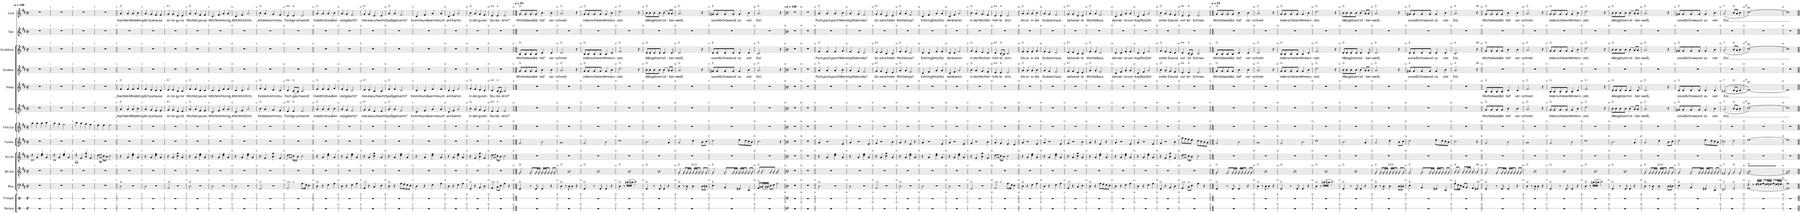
**kern	**kern	**kern	**harte	**kern	**harte	**kern	**kern	**kern	**kern	**text	**harte	**kern	**text	**harte	**kern	**text	**harte	**kern	**text	**harte	**kern	**kern	**text	**harte
*part13	*part12	*part11	*part11	*part10	*part10	*part9	*part8	*part7	*part6	*part6	*part6	*part5	*part5	*part5	*part4	*part4	*part4	*part3	*part3	*part3	*part2	*part1	*part1	*part1
*staff13	*staff12	*staff11	*	*staff10	*	*staff9	*staff8	*staff7	*staff6	*staff6	*	*staff5	*staff5	*	*staff4	*staff4	*	*staff3	*staff3	*	*staff2	*staff1	*staff1	*
*I"Becken	*I"Triangel	*I"Bass	*	*I"Rh-Git	*	*I"Kl-Git	*I"Violine	*I"VNI-Git	*I"Lux	*	*	*I"Pinka	*	*	*I"Erzähler	*	*	*I"Erzählerin	*	*	*I"Satz	*I"Lied	*	*
*I'Bkn.	*I'Trgl.	*I'Bass	*	*I'Rh-G	*	*I'Kl-G	*I'Vl.	*I'VNI	*I'Lux	*	*	*I'Pi	*	*	*	*	*	*	*	*	*I'Satz	*I'L	*	*
*stria1	*stria1	*	*	*	*	*	*	*	*	*	*	*	*	*	*	*	*	*	*	*	*	*	*	*
*clefX	*clefX	*clefFv4	*	*clefGv2	*	*clefGv2	*clefG2	*clefGv2	*clefGv2	*	*	*clefG2	*	*	*clefGv2	*	*	*clefG2	*	*	*clefG2	*clefG2	*	*
*k[]	*k[]	*k[f#c#]	*	*k[f#c#]	*	*k[f#c#]	*k[f#c#]	*k[f#c#]	*k[f#c#]	*	*	*k[f#c#]	*	*	*k[f#c#]	*	*	*k[f#c#]	*	*	*k[f#c#]	*k[f#c#]	*	*
*M2/2	*M2/2	*M2/2	*	*M2/2	*	*M2/2	*M2/2	*M2/2	*M2/2	*	*	*M2/2	*	*	*M2/2	*	*	*M2/2	*	*	*M2/2	*M2/2	*	*
*met(c|)	*met(c|)	*met(c|)	*	*met(c|)	*	*met(c|)	*met(c|)	*met(c|)	*met(c|)	*	*	*met(c|)	*	*	*met(c|)	*	*	*met(c|)	*	*	*met(c|)	*met(c|)	*	*
*MM140	*MM140	*MM140	*	*MM140	*	*MM140	*MM140	*MM140	*MM140	*	*	*MM140	*	*	*MM140	*	*	*MM140	*	*	*MM140	*MM140	*	*
=1	=1	=1	=1	=1	=1	=1	=1	=1	=1	=1	=1	=1	=1	=1	=1	=1	=1	=1	=1	=1	=1	=1	=1	=1
*	*	*	*	*	*	*^	*	*	*	*	*	*	*	*	*	*	*	*	*	*	*	*	*	*
1r	1r	1r	.	1r	.	4r	1D	1r	4a\	1r	.	.	1r	.	.	1r	.	.	1r	.	.	1r	1r	.	.
.	.	.	.	.	.	4A/	.	.	4a\	.	.	.	.	.	.	.	.	.	.	.	.	.	.	.	.
.	.	.	.	.	.	4d/ 4f#/	.	.	4a\	.	.	.	.	.	.	.	.	.	.	.	.	.	.	.	.
.	.	.	.	.	.	4A/	.	.	4b\	.	.	.	.	.	.	.	.	.	.	.	.	.	.	.	.
=2	=2	=2	=2	=2	=2	=2	=2	=2	=2	=2	=2	=2	=2	=2	=2	=2	=2	=2	=2	=2	=2	=2	=2	=2	=2
1r	1r	1r	.	1r	.	4r	1D	1r	4a\	1r	.	.	1r	.	.	1r	.	.	1r	.	.	1r	1r	.	.
.	.	.	.	.	.	4A/	.	.	4g\	.	.	.	.	.	.	.	.	.	.	.	.	.	.	.	.
.	.	.	.	.	.	4d/ 4f#/	.	.	2f#\	.	.	.	.	.	.	.	.	.	.	.	.	.	.	.	.
.	.	.	.	.	.	4A/	.	.	.	.	.	.	.	.	.	.	.	.	.	.	.	.	.	.	.
=3	=3	=3	=3	=3	=3	=3	=3	=3	=3	=3	=3	=3	=3	=3	=3	=3	=3	=3	=3	=3	=3	=3	=3	=3	=3
1r	1r	1r	.	1r	.	4r	1GG	1r	4b\	1r	.	.	1r	.	.	1r	.	.	1r	.	.	1r	1r	.	.
.	.	.	.	.	.	4G/	.	.	4a\	.	.	.	.	.	.	.	.	.	.	.	.	.	.	.	.
.	.	.	.	.	.	4B/ 4g/	.	.	4g\	.	.	.	.	.	.	.	.	.	.	.	.	.	.	.	.
.	.	.	.	.	.	4G/	.	.	4f#\	.	.	.	.	.	.	.	.	.	.	.	.	.	.	.	.
=4	=4	=4	=4	=4	=4	=4	=4	=4	=4	=4	=4	=4	=4	=4	=4	=4	=4	=4	=4	=4	=4	=4	=4	=4	=4
*	*	*	*	*	*	*	*^	*	*	*	*	*	*	*	*	*	*	*	*	*	*	*	*	*	*
1r	1r	1r	.	1r	.	1e	4d\	1AA 1A	1r	4e\	1r	.	.	1r	.	.	1r	.	.	1r	.	.	1r	1r	.	.
.	.	.	.	.	.	.	(8c#\L	.	.	4e\	.	.	.	.	.	.	.	.	.	.	.	.	.	.	.	.
.	.	.	.	.	.	.	8B\J)	.	.	.	.	.	.	.	.	.	.	.	.	.	.	.	.	.	.	.
.	.	.	.	.	.	.	2c#\	.	.	2e\	.	.	.	.	.	.	.	.	.	.	.	.	.	.	.	.
*	*	*	*	*	*	*	*v	*v	*	*	*	*	*	*	*	*	*	*	*	*	*	*	*	*	*	*
=5||	=5||	=5||	=5||	=5||	=5||	=5||	=5||	=5||	=5||	=5||	=5||	=5||	=5||	=5||	=5||	=5||	=5||	=5||	=5||	=5||	=5||	=5||	=5||	=5||	=5||
!	!	!	!	!	!	!	!	!	!	!	!LO:LY:b	!	!	!LO:LY:b	!	!	!	!	!	!	!	!	!	!LO:LY:b	!
*	*	*	*	*	*	*v	*v	*	*	*	*	*	*	*	*	*	*	*	*	*	*	*	*	*	*
1r	1r	2DD\	D:maj	1r	.	4r	1r	1r	4A/	„Nach	D:maj	4f#/	„Nach	D:maj	1r	.	.	1r	.	.	1r	4a/	Nach	D:maj
!	!	!	!	!	!	!	!	!	!	!LO:LY:b	!	!	!LO:LY:b	!	!	!	!	!	!	!	!	!	!LO:LY:b	!
.	.	.	.	.	.	4A/	.	.	4A/	dem	.	4f#/	dem	.	.	.	.	.	.	.	.	4a/	dem	.
!	!	!	!	!	!	!	!	!	!	!LO:LY:b	!	!	!LO:LY:b	!	!	!	!	!	!	!	!	!	!LO:LY:b	!
.	.	2r	.	.	.	4d\ 4f#\	.	.	4A/	Ro-	.	4f#/	Ro-	.	.	.	.	.	.	.	.	4a/	Ro-	.
!	!	!	!	!	!	!	!	!	!	!LO:LY:b	!	!	!LO:LY:b	!	!	!	!	!	!	!	!	!	!LO:LY:b	!
.	.	.	.	.	.	4A/	.	.	4B\	-deln	.	4g/	-deln	.	.	.	.	.	.	.	.	4b\	-deln	.
=6	=6	=6	=6	=6	=6	=6	=6	=6	=6	=6	=6	=6	=6	=6	=6	=6	=6	=6	=6	=6	=6	=6	=6	=6
!	!	!	!	!	!	!	!	!	!	!LO:LY:b	!	!	!LO:LY:b	!	!	!	!	!	!	!	!	!	!LO:LY:b	!
1r	1r	2DD\	.	1r	.	4r	1r	1r	4A/	gibt's	.	4f#/	gibt's	.	1r	.	.	1r	.	.	1r	4a/	gibt's	.
!	!	!	!	!	!	!	!	!	!	!LO:LY:b	!	!	!LO:LY:b	!	!	!	!	!	!	!	!	!	!LO:LY:b	!
.	.	.	.	.	.	4A/	.	.	4G/	zu	.	4e/	zu	.	.	.	.	.	.	.	.	4g/	zu	.
!	!	!	!	!	!	!	!	!	!	!LO:LY:b	!	!	!LO:LY:b	!	!	!	!	!	!	!	!	!	!LO:LY:b	!
.	.	2r	.	.	.	4d\ 4f#\	.	.	4F#/	Hau-	.	4d/	Hau-	.	.	.	.	.	.	.	.	4f#/	Hau-	.
!	!	!	!	!	!	!	!	!	!	!LO:LY:b	!	!	!LO:LY:b	!	!	!	!	!	!	!	!	!	!LO:LY:b	!
.	.	.	.	.	.	4A/	.	.	4F#/	-se	.	4d/	-se	.	.	.	.	.	.	.	.	4f#/	-se	.
=7	=7	=7	=7	=7	=7	=7	=7	=7	=7	=7	=7	=7	=7	=7	=7	=7	=7	=7	=7	=7	=7	=7	=7	=7
!	!	!	!LO:H:kt=7	!	!	!	!	!	!	!LO:LY:b	!LO:H:kt=7	!	!LO:LY:b	!LO:H:kt=7	!	!	!	!	!	!	!	!	!LO:LY:b	!LO:H:kt=7
1r	1r	2AAA/	A:7	1r	.	4r	1r	1r	4G/	ei-	A:7	4e/	ei-	A:7	1r	.	.	1r	.	.	1r	4g/	ei-	A:7
!	!	!	!	!	!	!	!	!	!	!LO:LY:b	!	!	!LO:LY:b	!	!	!	!	!	!	!	!	!	!LO:LY:b	!
.	.	.	.	.	.	4A/	.	.	4G/	-ne	.	4e/	-ne	.	.	.	.	.	.	.	.	4g/	-ne	.
!	!	!	!	!	!	!	!	!	!	!LO:LY:b	!	!	!LO:LY:b	!	!	!	!	!	!	!	!	!	!LO:LY:b	!
.	.	2r	.	.	.	4c#\ 4g\	.	.	4E/	gu-	.	4c#/	gu-	.	.	.	.	.	.	.	.	4e/	gu-	.
!	!	!	!	!	!	!	!	!	!	!LO:LY:b	!	!	!LO:LY:b	!	!	!	!	!	!	!	!	!	!LO:LY:b	!
.	.	.	.	.	.	4A/	.	.	4E/	-te	.	4c#/	-te	.	.	.	.	.	.	.	.	4e/	-te	.
=8	=8	=8	=8	=8	=8	=8	=8	=8	=8	=8	=8	=8	=8	=8	=8	=8	=8	=8	=8	=8	=8	=8	=8	=8
!	!	!	!	!	!	!	!	!	!	!LO:LY:b	!	!	!LO:LY:b	!	!	!	!	!	!	!	!	!	!LO:LY:b	!
1r	1r	2DD\	D:maj	1r	.	4r	1r	1r	4A/	Wich-	D:maj	4f#/	Wich-	D:maj	1r	.	.	1r	.	.	1r	4a/	Wich-	D:maj
!	!	!	!	!	!	!	!	!	!	!LO:LY:b	!	!	!LO:LY:b	!	!	!	!	!	!	!	!	!	!LO:LY:b	!
.	.	.	.	.	.	4A/	.	.	4A/	-tel-	.	4f#/	-tel-	.	.	.	.	.	.	.	.	4a/	-tel-	.
!	!	!	!	!	!	!	!	!	!	!LO:LY:b	!	!	!LO:LY:b	!	!	!	!	!	!	!	!	!	!LO:LY:b	!
.	.	2r	.	.	.	4d\ 4f#\	.	.	4F#/	-jau-	.	4d/	-jau-	.	.	.	.	.	.	.	.	4f#/	-jau-	.
!	!	!	!	!	!	!	!	!	!	!LO:LY:b	!	!	!LO:LY:b	!	!	!	!	!	!	!	!	!	!LO:LY:b	!
.	.	.	.	.	.	4A/	.	.	4F#/	-se:	.	4d/	-se:	.	.	.	.	.	.	.	.	4f#/	-se:	.
=9	=9	=9	=9	=9	=9	=9	=9	=9	=9	=9	=9	=9	=9	=9	=9	=9	=9	=9	=9	=9	=9	=9	=9	=9
!	!	!	!	!	!	!	!	!	!	!LO:LY:b	!	!	!LO:LY:b	!	!	!	!	!	!	!	!	!	!LO:LY:b	!
1r	1r	2DD\	.	1r	.	4r	1r	1r	4D/	Milch	.	4d/	Milch	.	1r	.	.	1r	.	.	1r	4d/	Milch	.
!	!	!	!	!	!	!	!	!	!	!LO:LY:b	!	!	!LO:LY:b	!	!	!	!	!	!	!	!	!	!LO:LY:b	!
.	.	.	.	.	.	4A/	.	.	4F#/	mit	.	4d/	mit	.	.	.	.	.	.	.	.	4f#/	mit	.
!	!	!	!	!	!	!	!	!	!	!LO:LY:b	!	!	!LO:LY:b	!	!	!	!	!	!	!	!	!	!LO:LY:b	!
.	.	2r	.	.	.	4d\ 4f#\	.	.	4A/	Ho-	.	4f#/	Ho-	.	.	.	.	.	.	.	.	4a/	Ho-	.
!	!	!	!	!	!	!	!	!	!	!LO:LY:b	!	!	!LO:LY:b	!	!	!	!	!	!	!	!	!	!LO:LY:b	!
.	.	.	.	.	.	4A/	.	.	4A/	-nig,	.	4f#/	-nig,	.	.	.	.	.	.	.	.	4a/	-nig,	.
=10	=10	=10	=10	=10	=10	=10	=10	=10	=10	=10	=10	=10	=10	=10	=10	=10	=10	=10	=10	=10	=10	=10	=10	=10
!	!	!	!	!	!	!	!	!	!	!LO:LY:b	!	!	!LO:LY:b	!	!	!	!	!	!	!	!	!	!LO:LY:b	!
1r	1r	2DD\	.	1r	.	4r	1r	1r	4D/	Milch	.	4d/	Milch	.	1r	.	.	1r	.	.	1r	4d/	Milch	.
!	!	!	!	!	!	!	!	!	!	!LO:LY:b	!	!	!LO:LY:b	!	!	!	!	!	!	!	!	!	!LO:LY:b	!
.	.	.	.	.	.	4A/	.	.	4F#/	mit	.	4d/	mit	.	.	.	.	.	.	.	.	4f#/	mit	.
!	!	!	!	!	!	!	!	!	!	!LO:LY:b	!	!	!LO:LY:b	!	!	!	!	!	!	!	!	!	!LO:LY:b	!
.	.	2r	.	.	.	4d\ 4f#\	.	.	2A/	Zimt,	.	2f#/	Zimt,	.	.	.	.	.	.	.	.	2a/	Zimt,	.
.	.	.	.	.	.	4A/	.	.	.	.	.	.	.	.	.	.	.	.	.	.	.	.	.	.
=11	=11	=11	=11	=11	=11	=11	=11	=11	=11	=11	=11	=11	=11	=11	=11	=11	=11	=11	=11	=11	=11	=11	=11	=11
!	!	!	!	!	!	!	!	!	!	!LO:LY:b	!	!	!LO:LY:b	!	!	!	!	!	!	!	!	!	!LO:LY:b	!
1r	1r	2GGG/	G:maj	1r	.	4r	1r	1r	4B\	Kin-	G:maj	4g/	Kin-	G:maj	1r	.	.	1r	.	.	1r	4b\	„Kin-	G:maj
!	!	!	!	!	!	!	!	!	!	!LO:LY:b	!	!	!LO:LY:b	!	!	!	!	!	!	!	!	!	!LO:LY:b	!
.	.	.	.	.	.	4G/	.	.	4A/	-der,	.	4f#/	-der	.	.	.	.	.	.	.	.	4a/	-der,	.
!	!	!	!	!	!	!	!	!	!	!LO:LY:b	!	!	!LO:LY:b	!	!	!	!	!	!	!	!	!	!LO:LY:b	!
.	.	2r	.	.	.	4B\ 4g\	.	.	4G/	kommt	.	4e/	kommt	.	.	.	.	.	.	.	.	4g/	kommt	.
!	!	!	!	!	!	!	!	!	!	!LO:LY:b	!	!	!LO:LY:b	!	!	!	!	!	!	!	!	!	!LO:LY:b	!
.	.	.	.	.	.	4G/	.	.	4F#/	zu	.	4d/	zu	.	.	.	.	.	.	.	.	4f#/	zu	.
=12	=12	=12	=12	=12	=12	=12	=12	=12	=12	=12	=12	=12	=12	=12	=12	=12	=12	=12	=12	=12	=12	=12	=12	=12
*	*	*	*	*	*	*^	*	*	*	*	*	*	*	*	*	*	*	*	*	*	*	*	*	*
!	!	!	!	!	!	!	!	!	!	!	!LO:LY:b	!	!	!LO:LY:b	!	!	!	!	!	!	!	!	!	!LO:LY:b	!
*	*	*^	*	*	*	*	*	*	*	*	*	*	*	*	*	*	*	*	*	*	*	*	*	*	*
1r	1r	2AAA/	4ryy	A:maj(4)	1r	.	1A 1e	4d\	1r	1r	4E/	Tisch	A:maj(4)	4d/	Tisch	A:maj(4)	1r	.	.	1r	.	.	1r	4e/	Tisch	A:maj(4)
!	!	!	!	!	!	!	!	!	!	!	!	!LO:LY:b	!	!	!LO:LY:b	!	!	!	!	!	!	!	!	!	!LO:LY:b	!
.	.	.	2.ryy	A:maj	.	.	.	(8c#\L	.	.	4E/	ge-	A:maj	(8c#/L	ge-	A:maj	.	.	.	.	.	.	.	4e/	ge-	A:maj
.	.	.	.	.	.	.	.	8B\J)	.	.	.	.	.	8B/J)	.	.	.	.	.	.	.	.	.	.	.	.
!	!	!	!	!	!	!	!	!	!	!	!	!LO:LY:b	!	!	!LO:LY:b	!	!	!	!	!	!	!	!	!	!LO:LY:b	!
.	.	8.AA\L	.	.	.	.	.	2c#\	.	.	2E/	-schwind!	.	2c#/	-schwind!	.	.	.	.	.	.	.	.	2e/	-schwind!	.
.	.	16FF#\Jk	.	.	.	.	.	.	.	.	.	.	.	.	.	.	.	.	.	.	.	.	.	.	.	.
.	.	4EE\	.	.	.	.	.	.	.	.	.	.	.	.	.	.	.	.	.	.	.	.	.	.	.	.
*	*	*	*	*	*	*	*v	*v	*	*	*	*	*	*	*	*	*	*	*	*	*	*	*	*	*	*
=13||	=13||	=13||	=13||	=13||	=13||	=13||	=13||	=13||	=13||	=13||	=13||	=13||	=13||	=13||	=13||	=13||	=13||	=13||	=13||	=13||	=13||	=13||	=13||	=13||	=13||
!	!	!	!	!	!	!	!	!	!	!	!LO:LY:b	!	!	!LO:LY:b	!	!	!	!	!	!	!	!	!	!LO:LY:b	!
*	*	*v	*v	*	*	*	*	*	*	*	*	*	*	*	*	*	*	*	*	*	*	*	*	*	*
1r	1r	4DD\	D:maj	1r	.	4r	1r	1r	4A/	Habt	D:maj	4f#/	Habt	D:maj	1r	.	.	1r	.	.	1r	4a/	Habt	D:maj
!	!	!	!	!	!	!	!	!	!	!LO:LY:b	!	!	!LO:LY:b	!	!	!	!	!	!	!	!	!	!LO:LY:b	!
.	.	4r	.	.	.	4A/	.	.	4A/	ihr	.	4f#/	ihr	.	.	.	.	.	.	.	.	4a/	ihr	.
!	!	!	!	!	!	!	!	!	!	!LO:LY:b	!	!	!LO:LY:b	!	!	!	!	!	!	!	!	!	!LO:LY:b	!
.	.	4FF#\	.	.	.	4d\ 4f#\	.	.	4A/	drau-	.	4f#/	drau-	.	.	.	.	.	.	.	.	4a/	drau-	.
!	!	!	!	!	!	!	!	!	!	!LO:LY:b	!	!	!LO:LY:b	!	!	!	!	!	!	!	!	!	!LO:LY:b	!
.	.	4AA\	.	.	.	4A/	.	.	4B\	-ßen	.	4g/	-ßen	.	.	.	.	.	.	.	.	4b\	-ßen	.
=14	=14	=14	=14	=14	=14	=14	=14	=14	=14	=14	=14	=14	=14	=14	=14	=14	=14	=14	=14	=14	=14	=14	=14	=14
!	!	!	!	!	!	!	!	!	!	!LO:LY:b	!	!	!LO:LY:b	!	!	!	!	!	!	!	!	!	!LO:LY:b	!
1r	1r	4DD\	.	1r	.	4r	1r	1r	4A/	viel	.	4f#/	viel	.	1r	.	.	1r	.	.	1r	4a/	viel	.
!	!	!	!	!	!	!	!	!	!	!LO:LY:b	!	!	!LO:LY:b	!	!	!	!	!	!	!	!	!	!LO:LY:b	!
.	.	4r	.	.	.	4A/	.	.	4G/	ge-	.	4e/	ge-	.	.	.	.	.	.	.	.	4g/	ge-	.
!	!	!	!	!	!	!	!	!	!	!LO:LY:b	!	!	!LO:LY:b	!	!	!	!	!	!	!	!	!	!LO:LY:b	!
.	.	4FF#\	.	.	.	4d\ 4f#\	.	.	2F#/	-lacht?	.	2d/	-lacht?	.	.	.	.	.	.	.	.	2f#/	-lacht?	.
.	.	4AA\	.	.	.	4A/	.	.	.	.	.	.	.	.	.	.	.	.	.	.	.	.	.	.
=15	=15	=15	=15	=15	=15	=15	=15	=15	=15	=15	=15	=15	=15	=15	=15	=15	=15	=15	=15	=15	=15	=15	=15	=15
!	!	!	!LO:H:kt=7	!	!	!	!	!	!	!LO:LY:b	!LO:H:kt=7	!	!LO:LY:b	!LO:H:kt=7	!	!	!	!	!	!	!	!	!LO:LY:b	!LO:H:kt=7
1r	1r	4AAA/	A:7	1r	.	4r	1r	1r	4G/	Hat	A:7	4e/	Hat	A:7	1r	.	.	1r	.	.	1r	4g/	Hat	A:7
!	!	!	!	!	!	!	!	!	!	!LO:LY:b	!	!	!LO:LY:b	!	!	!	!	!	!	!	!	!	!LO:LY:b	!
.	.	4r	.	.	.	4A/	.	.	4G/	es	.	4e/	es	.	.	.	.	.	.	.	.	4g/	es	.
!	!	!	!	!	!	!	!	!	!	!LO:LY:b	!	!	!LO:LY:b	!	!	!	!	!	!	!	!	!	!LO:LY:b	!
.	.	4CC#/	.	.	.	4c#\ 4g\	.	.	4E/	euch	.	4c#/	euch	.	.	.	.	.	.	.	.	4e/	euch	.
!	!	!	!	!	!	!	!	!	!	!LO:LY:b	!	!	!LO:LY:b	!	!	!	!	!	!	!	!	!	!LO:LY:b	!
.	.	4EE\	.	.	.	4A/	.	.	4E/	wohl	.	4c#/	wohl	.	.	.	.	.	.	.	.	4e/	wohl	.
=16	=16	=16	=16	=16	=16	=16	=16	=16	=16	=16	=16	=16	=16	=16	=16	=16	=16	=16	=16	=16	=16	=16	=16	=16
!	!	!	!	!	!	!	!	!	!	!LO:LY:b	!	!	!LO:LY:b	!	!	!	!	!	!	!	!	!	!LO:LY:b	!
1r	1r	4DD\	D:maj	1r	.	4r	1r	1r	4A/	Spaß	D:maj	4f#/	Spaß	D:maj	1r	.	.	1r	.	.	1r	4a/	Spaß	D:maj
!	!	!	!	!	!	!	!	!	!	!LO:LY:b	!	!	!LO:LY:b	!	!	!	!	!	!	!	!	!	!LO:LY:b	!
.	.	4r	.	.	.	4A/	.	.	4A/	ge-	.	4f#/	ge-	.	.	.	.	.	.	.	.	4a/	ge-	.
!	!	!	!	!	!	!	!	!	!	!LO:LY:b	!	!	!LO:LY:b	!	!	!	!	!	!	!	!	!	!LO:LY:b	!
.	.	8AA\L	.	.	.	4d\ 4f#\	.	.	2F#/	-macht?	.	2d/	-macht?	.	.	.	.	.	.	.	.	2f#/	-macht?	.
.	.	8GG\	.	.	.	.	.	.	.	.	.	.	.	.	.	.	.	.	.	.	.	.	.	.
.	.	8FF#\	.	.	.	4A/	.	.	.	.	.	.	.	.	.	.	.	.	.	.	.	.	.	.
.	.	8EE\J	.	.	.	.	.	.	.	.	.	.	.	.	.	.	.	.	.	.	.	.	.	.
=17	=17	=17	=17	=17	=17	=17	=17	=17	=17	=17	=17	=17	=17	=17	=17	=17	=17	=17	=17	=17	=17	=17	=17	=17
!	!	!	!	!	!	!	!	!	!	!LO:LY:b	!	!	!LO:LY:b	!	!	!	!	!	!	!	!	!	!LO:LY:b	!
1r	1r	4DD\	.	1r	.	4r	1r	1r	4D/	Kommt	.	4d/	Kommt	.	1r	.	.	1r	.	.	1r	4d/	Kommt	.
!	!	!	!	!	!	!	!	!	!	!LO:LY:b	!	!	!LO:LY:b	!	!	!	!	!	!	!	!	!	!LO:LY:b	!
.	.	4r	.	.	.	4A/	.	.	4F#/	und	.	4d/	und	.	.	.	.	.	.	.	.	4f#/	und	.
!	!	!	!	!	!	!	!	!	!	!LO:LY:b	!	!	!LO:LY:b	!	!	!	!	!	!	!	!	!	!LO:LY:b	!
.	.	4FF#\	.	.	.	4d\ 4f#\	.	.	4A/	wärmt	.	4f#/	wärmt	.	.	.	.	.	.	.	.	4a/	wärmt	.
!	!	!	!	!	!	!	!	!	!	!LO:LY:b	!	!	!LO:LY:b	!	!	!	!	!	!	!	!	!	!LO:LY:b	!
.	.	4AA\	.	.	.	4A/	.	.	4A/	euch	.	4f#/	euch	.	.	.	.	.	.	.	.	4a/	euch	.
=18	=18	=18	=18	=18	=18	=18	=18	=18	=18	=18	=18	=18	=18	=18	=18	=18	=18	=18	=18	=18	=18	=18	=18	=18
!	!	!	!	!	!	!	!	!	!	!LO:LY:b	!	!	!LO:LY:b	!	!	!	!	!	!	!	!	!	!LO:LY:b	!
1r	1r	4DD\	.	1r	.	4r	1r	1r	4D/	am	.	4d/	am	.	1r	.	.	1r	.	.	1r	4d/	am	.
!	!	!	!	!	!	!	!	!	!	!LO:LY:b	!	!	!LO:LY:b	!	!	!	!	!	!	!	!	!	!LO:LY:b	!
.	.	4r	.	.	.	4A/	.	.	4F#/	Ka-	.	4d/	Ka-	.	.	.	.	.	.	.	.	4f#/	Ka-	.
!	!	!	!	!	!	!	!	!	!	!LO:LY:b	!	!	!LO:LY:b	!	!	!	!	!	!	!	!	!	!LO:LY:b	!
.	.	4FF#\	.	.	.	4d\ 4f#\	.	.	2A/	-min	.	2f#/	-min	.	.	.	.	.	.	.	.	2a/	-min	.
.	.	4AA\	.	.	.	4A/	.	.	.	.	.	.	.	.	.	.	.	.	.	.	.	.	.	.
=19	=19	=19	=19	=19	=19	=19	=19	=19	=19	=19	=19	=19	=19	=19	=19	=19	=19	=19	=19	=19	=19	=19	=19	=19
!	!	!	!	!	!	!	!	!	!	!LO:LY:b	!	!	!LO:LY:b	!	!	!	!	!	!	!	!	!	!LO:LY:b	!
1r	1r	4GGG/	G:maj	1r	.	4r	1r	1r	4B\	in	G:maj	4g/	in	G:maj	1r	.	.	1r	.	.	1r	4b\	in	G:maj
!	!	!	!	!	!	!	!	!	!	!LO:LY:b	!	!	!LO:LY:b	!	!	!	!	!	!	!	!	!	!LO:LY:b	!
.	.	4r	.	.	.	4G/	.	.	4A/	der	.	4f#/	der	.	.	.	.	.	.	.	.	4a/	der	.
!	!	!	!	!	!	!	!	!	!	!LO:LY:b	!	!	!LO:LY:b	!	!	!	!	!	!	!	!	!	!LO:LY:b	!
.	.	4BBB/	.	.	.	4B\ 4g\	.	.	4G/	gu-	.	4e/	gu-	.	.	.	.	.	.	.	.	4g/	gu-	.
!	!	!	!	!	!	!	!	!	!	!LO:LY:b	!	!	!LO:LY:b	!	!	!	!	!	!	!	!	!	!LO:LY:b	!
.	.	4DD\	.	.	.	4G/	.	.	4F#/	-ten	.	4d/	-ten	.	.	.	.	.	.	.	.	4f#/	-ten	.
=20	=20	=20	=20	=20	=20	=20	=20	=20	=20	=20	=20	=20	=20	=20	=20	=20	=20	=20	=20	=20	=20	=20	=20	=20
*	*	*	*	*	*	*^	*	*	*	*	*	*	*	*	*	*	*	*	*	*	*	*	*	*
!	!	!	!	!	!	!	!	!	!	!	!LO:LY:b	!	!	!LO:LY:b	!	!	!	!	!	!	!	!	!	!LO:LY:b	!
1r	1r	4AAA/	A:maj(4)	1r	.	1A 1e	4d\	1r	1r	4E/	Stu-	A:maj(4)	4d/	Stu-	A:maj(4)	1r	.	.	1r	.	.	1r	4e/	Stu-	A:maj(4)
!	!	!	!	!	!	!	!	!	!	!	!LO:LY:b	!	!	!LO:LY:b	!	!	!	!	!	!	!	!	!	!LO:LY:b	!
.	.	8CC#\L	A:maj	.	.	.	(8c#\L	.	.	4E/	-be	A:maj	(8c#/L	-be	A:maj	.	.	.	.	.	.	.	4e/	-be	A:maj
.	.	8EE\J	.	.	.	.	8B\J)	.	.	.	.	.	8B/J)	.	.	.	.	.	.	.	.	.	.	.	.
!	!	!	!	!	!	!	!	!	!	!	!LO:LY:b	!	!	!LO:LY:b	!	!	!	!	!	!	!	!	!	!LO:LY:b	!
.	.	4AA\	.	.	.	.	2c#\	.	.	2E/	drin!”	.	2c#/	drin!”	.	.	.	.	.	.	.	.	2e/	drin!”	.
.	.	4r	.	.	.	.	.	.	.	.	.	.	.	.	.	.	.	.	.	.	.	.	.	.	.
*	*	*	*	*	*	*v	*v	*	*	*	*	*	*	*	*	*	*	*	*	*	*	*	*	*	*
=21||	=21||	=21||	=21||	=21||	=21||	=21||	=21||	=21||	=21||	=21||	=21||	=21||	=21||	=21||	=21||	=21||	=21||	=21||	=21||	=21||	=21||	=21||	=21||	=21||
*M4/4	*M4/4	*M4/4	*	*M4/4	*	*M4/4	*M4/4	*M4/4	*M4/4	*	*	*M4/4	*	*	*M4/4	*	*	*M4/4	*	*	*M4/4	*M4/4	*	*
*	*	*	*	*	*	*	*	*	*	*	*	*	*	*	*	*	*	*	*	*	*	*MM93	*	*
!	!	!	!	!	!	!	!	!	!	!	!	!	!	!	!	!LO:LY:b	!	!	!LO:LY:b	!	!	!	!LO:LY:b	!
1r	1r	4GGG/	G:maj	4G/	G:maj	1r	2g/	1r	1r	.	.	1r	.	.	8G/L	Wich-	G:maj	8B/L	Wich-	G:maj	1r	8g/L	Wich-	G:maj
!	!	!	!	!	!	!	!	!	!	!	!	!	!	!	!	!LO:LY:b	!	!	!LO:LY:b	!	!	!	!LO:LY:b	!
.	.	.	.	.	.	.	.	.	.	.	.	.	.	.	8G/	-tel-	.	8B/	-tel-	.	.	8g/	-tel-	.
!	!	!	!	!	!	!	!	!	!	!	!	!	!	!	!	!LO:LY:b	!	!	!LO:LY:b	!	!	!	!LO:LY:b	!
.	.	8r	.	8G/L	.	.	.	.	.	.	.	.	.	.	8G/	-wald	.	8B/	-wald	.	.	8g/	-wald	.
!	!	!	!	!	!	!	!	!	!	!	!	!	!	!	!	!LO:LY:b	!	!	!LO:LY:b	!	!	!	!LO:LY:b	!
.	.	8GGG/	.	16G/L	.	.	.	.	.	.	.	.	.	.	8G/J	ist	.	8B/J	ist	.	.	8g/J	ist	.
.	.	.	.	16G/JJ	.	.	.	.	.	.	.	.	.	.	.	.	.	.	.	.	.	.	.	.
!	!	!	!	!	!	!	!	!	!	!	!	!	!	!	!	!LO:LY:b	!	!	!LO:LY:b	!	!	!	!LO:LY:b	!
.	.	4GGG/	.	16G/LL	.	.	2b\	.	.	.	.	.	.	.	4B\	tief	.	4d/	tief	.	.	4b\	tief	.
.	.	.	.	16G/J	.	.	.	.	.	.	.	.	.	.	.	.	.	.	.	.	.	.	.	.
.	.	.	.	8G/J	.	.	.	.	.	.	.	.	.	.	.	.	.	.	.	.	.	.	.	.
!	!	!	!	!	!	!	!	!	!	!	!	!	!	!	!	!LO:LY:b	!	!	!LO:LY:b	!	!	!	!LO:LY:b	!
.	.	4r	.	8G/L	.	.	.	.	.	.	.	.	.	.	4B\	ver-	.	4d/	ver-	.	.	4b\	ver-	.
.	.	.	.	8G/J	.	.	.	.	.	.	.	.	.	.	.	.	.	.	.	.	.	.	.	.
=22	=22	=22	=22	=22	=22	=22	=22	=22	=22	=22	=22	=22	=22	=22	=22	=22	=22	=22	=22	=22	=22	=22	=22	=22
!	!	!	!	!	!	!	!	!	!	!	!	!	!	!	!	!LO:LY:b	!	!	!LO:LY:b	!	!	!	!LO:LY:b	!
1r	1r	4DD\	D:maj	4G/	G:maj	1r	1a	1r	1r	.	.	1r	.	.	2.A/	-schneit	D:maj	2.d/	-schneit	D:maj	1r	2.a/	-schneit	D:maj
.	.	8r	.	8G/L	.	.	.	.	.	.	.	.	.	.	.	.	.	.	.	.	.	.	.	.
.	.	8DD\	.	16G/L	.	.	.	.	.	.	.	.	.	.	.	.	.	.	.	.	.	.	.	.
.	.	.	.	16G/JJ	.	.	.	.	.	.	.	.	.	.	.	.	.	.	.	.	.	.	.	.
.	.	4DD\	.	16G/LL	.	.	.	.	.	.	.	.	.	.	.	.	.	.	.	.	.	.	.	.
.	.	.	.	16G/J	.	.	.	.	.	.	.	.	.	.	.	.	.	.	.	.	.	.	.	.
.	.	.	.	8G/J	.	.	.	.	.	.	.	.	.	.	.	.	.	.	.	.	.	.	.	.
.	.	4r	.	8G/L	.	.	.	.	.	.	.	.	.	.	4r	.	.	4r	.	.	.	4r	.	.
.	.	.	.	8G/J	.	.	.	.	.	.	.	.	.	.	.	.	.	.	.	.	.	.	.	.
=23	=23	=23	=23	=23	=23	=23	=23	=23	=23	=23	=23	=23	=23	=23	=23	=23	=23	=23	=23	=23	=23	=23	=23	=23
!	!	!	!	!	!	!	!	!	!	!	!	!	!	!	!	!LO:LY:b	!	!	!LO:LY:b	!	!	!	!LO:LY:b	!
1r	1r	4GGG/	G:maj	4G/	G:maj	1r	2g/	1r	1r	.	.	1r	.	.	8G/L	in	G:maj	8B/L	in	G:maj	1r	8g/L	in	G:maj
!	!	!	!	!	!	!	!	!	!	!	!	!	!	!	!	!LO:LY:b	!	!	!LO:LY:b	!	!	!	!LO:LY:b	!
.	.	.	.	.	.	.	.	.	.	.	.	.	.	.	8G/	der	.	8B/	der	.	.	8g/	der	.
!	!	!	!	!	!	!	!	!	!	!	!	!	!	!	!	!LO:LY:b	!	!	!LO:LY:b	!	!	!	!LO:LY:b	!
.	.	8r	.	8G/L	.	.	.	.	.	.	.	.	.	.	8G/	schö-	.	8B/	schö-	.	.	8g/	schö-	.
!	!	!	!	!	!	!	!	!	!	!	!	!	!	!	!	!LO:LY:b	!	!	!LO:LY:b	!	!	!	!LO:LY:b	!
.	.	8GGG/	.	16G/L	.	.	.	.	.	.	.	.	.	.	8G/J	-nen	.	8B/J	-nen	.	.	8g/J	-nen	.
.	.	.	.	16G/JJ	.	.	.	.	.	.	.	.	.	.	.	.	.	.	.	.	.	.	.	.
!	!	!	!	!	!	!	!	!	!	!	!	!	!	!	!	!LO:LY:b	!	!	!LO:LY:b	!	!	!	!LO:LY:b	!
.	.	4GGG/	.	16G/LL	.	.	2b\	.	.	.	.	.	.	.	4G/	Win-	.	4B/	Win-	.	.	4g/	Win-	.
.	.	.	.	16G/J	.	.	.	.	.	.	.	.	.	.	.	.	.	.	.	.	.	.	.	.
.	.	.	.	8G/J	.	.	.	.	.	.	.	.	.	.	.	.	.	.	.	.	.	.	.	.
!	!	!	!	!	!	!	!	!	!	!	!	!	!	!	!	!LO:LY:b	!	!	!LO:LY:b	!	!	!	!LO:LY:b	!
.	.	4r	.	8G/L	.	.	.	.	.	.	.	.	.	.	4B\	-ters-	.	4d/	-ters-	.	.	4b\	-ters-	.
.	.	.	.	8G/J	.	.	.	.	.	.	.	.	.	.	.	.	.	.	.	.	.	.	.	.
=24	=24	=24	=24	=24	=24	=24	=24	=24	=24	=24	=24	=24	=24	=24	=24	=24	=24	=24	=24	=24	=24	=24	=24	=24
!	!	!	!	!	!	!	!	!	!	!	!	!	!	!	!	!LO:LY:b	!	!	!LO:LY:b	!	!	!	!LO:LY:b	!
1r	1r	4DD\	D:maj	4G/	G:maj	1r	1dd	1r	1r	.	.	1r	.	.	2.d\	-zeit.	D:maj	2.f#/	-zeit.	D:maj	1r	2.dd\	-zeit.	D:maj
.	.	8r	.	8G/L	.	.	.	.	.	.	.	.	.	.	.	.	.	.	.	.	.	.	.	.
.	.	(16Cn\LL	.	16G/L	.	.	.	.	.	.	.	.	.	.	.	.	.	.	.	.	.	.	.	.
.	.	16C#X\JJ	.	16G/JJ	.	.	.	.	.	.	.	.	.	.	.	.	.	.	.	.	.	.	.	.
.	.	2D\)	.	16G/LL	.	.	.	.	.	.	.	.	.	.	.	.	.	.	.	.	.	.	.	.
.	.	.	.	16G/J	.	.	.	.	.	.	.	.	.	.	.	.	.	.	.	.	.	.	.	.
.	.	.	.	8G/J	.	.	.	.	.	.	.	.	.	.	.	.	.	.	.	.	.	.	.	.
.	.	.	.	8G/L	.	.	.	.	.	.	.	.	.	.	4r	.	.	4r	.	.	.	4r	.	.
.	.	.	.	8G/J	.	.	.	.	.	.	.	.	.	.	.	.	.	.	.	.	.	.	.	.
=25	=25	=25	=25	=25	=25	=25	=25	=25	=25	=25	=25	=25	=25	=25	=25	=25	=25	=25	=25	=25	=25	=25	=25	=25
!	!	!	!	!	!	!	!	!	!	!	!	!	!	!	!	!LO:LY:b	!	!	!LO:LY:b	!	!	!	!LO:LY:b	!
1r	1r	4GGG/	G:maj	4G/	G:maj	1r	2.b\	1r	1r	.	.	1r	.	.	8B\L	Al-	G:maj	8d/L	Al-	G:maj	1r	8b\L	Al-	G:maj
!	!	!	!	!	!	!	!	!	!	!	!	!	!	!	!	!LO:LY:b	!	!	!LO:LY:b	!	!	!	!LO:LY:b	!
.	.	.	.	.	.	.	.	.	.	.	.	.	.	.	8B\	-les	.	8d/	-les	.	.	8b\	-les	.
!	!	!	!	!	!	!	!	!	!	!	!	!	!	!	!	!LO:LY:b	!	!	!LO:LY:b	!	!	!	!LO:LY:b	!
.	.	8r	.	8G/L	.	.	.	.	.	.	.	.	.	.	8B\	glit-	.	8d/	glit-	.	.	8b\	glit-	.
!	!	!	!	!	!	!	!	!	!	!	!	!	!	!	!	!LO:LY:b	!	!	!LO:LY:b	!	!	!	!LO:LY:b	!
.	.	8GGG/	.	16G/L	.	.	.	.	.	.	.	.	.	.	8B\J	-zert	.	8d/J	-zert	.	.	8b\J	-zert	.
.	.	.	.	16G/JJ	.	.	.	.	.	.	.	.	.	.	.	.	.	.	.	.	.	.	.	.
!	!	!	!	!	!	!	!	!	!	!	!	!	!	!	!	!LO:LY:b	!	!	!LO:LY:b	!	!	!	!LO:LY:b	!
.	.	4GGG/	.	16G/LL	.	.	.	.	.	.	.	.	.	.	(4B\	sil-	.	4.d/	sil-	.	.	(4b\	sil-	.
.	.	.	.	16G/J	.	.	.	.	.	.	.	.	.	.	.	.	.	.	.	.	.	.	.	.
.	.	.	.	8G/J	.	.	.	.	.	.	.	.	.	.	.	.	.	.	.	.	.	.	.	.
.	.	4r	.	8G/L	.	.	4a/	.	.	.	.	.	.	.	8A/L)	.	.	.	.	.	.	8a/L)	.	.
!	!	!	!	!	!	!	!	!	!	!	!	!	!	!	!	!LO:LY:b	!	!	!LO:LY:b	!	!	!	!LO:LY:b	!
.	.	.	.	8G/J	.	.	.	.	.	.	.	.	.	.	8A/J	-ber-	.	8d/	-ber-	.	.	8a/J	-ber-	.
=26	=26	=26	=26	=26	=26	=26	=26	=26	=26	=26	=26	=26	=26	=26	=26	=26	=26	=26	=26	=26	=26	=26	=26	=26
!	!	!	!	!	!	!	!	!	!	!	!	!	!	!	!	!LO:LY:b	!	!	!LO:LY:b	!	!	!	!LO:LY:b	!
1r	1r	4DD\	D:maj	4G/	D:maj	1r	2a/	1r	1r	.	.	1r	.	.	2.A/	-weiß,	D:maj	2.d/	-weiß,	D:maj	1r	2.a/	-weiß,	D:maj
.	.	8r	.	8G/L	.	.	.	.	.	.	.	.	.	.	.	.	.	.	.	.	.	.	.	.
.	.	8DD\	.	16G/L	.	.	.	.	.	.	.	.	.	.	.	.	.	.	.	.	.	.	.	.
.	.	.	.	16G/JJ	.	.	.	.	.	.	.	.	.	.	.	.	.	.	.	.	.	.	.	.
.	.	4DD\	.	16G/LL	D:maj(2)	.	4dd\	.	.	.	.	.	.	.	.	.	.	.	.	.	.	.	.	.
.	.	.	.	16G/J	D:maj	.	.	.	.	.	.	.	.	.	.	.	.	.	.	.	.	.	.	.
.	.	.	.	8G/J	.	.	.	.	.	.	.	.	.	.	.	.	.	.	.	.	.	.	.	.
.	.	8DD\L	.	8G/L	.	.	8b\L	.	.	.	.	.	.	.	4r	.	.	4r	.	.	.	4r	.	.
.	.	8DD#X\J	.	8G/J	.	.	8cc#\J	.	.	.	.	.	.	.	.	.	.	.	.	.	.	.	.	.
=27	=27	=27	=27	=27	=27	=27	=27	=27	=27	=27	=27	=27	=27	=27	=27	=27	=27	=27	=27	=27	=27	=27	=27	=27
!	!	!	!	!	!	!	!	!	!	!	!	!	!	!	!	!LO:LY:b	!	!	!LO:LY:b	!	!	!	!LO:LY:b	!
1r	1r	4EE\	E:maj	4G/	E:maj	1r	2dd\	1r	1r	.	.	1r	.	.	8G#X/L	so	E:maj	8d/L	so	E:maj	1r	8g#X/L	so	E:maj
!	!	!	!	!	!	!	!	!	!	!	!	!	!	!	!	!LO:LY:b	!	!	!LO:LY:b	!	!	!	!LO:LY:b	!
.	.	.	.	.	.	.	.	.	.	.	.	.	.	.	8G#/	viel	.	8d/	viel	.	.	8g#/	viel	.
!	!	!	!	!	!	!	!	!	!	!	!	!	!	!	!	!LO:LY:b	!	!	!LO:LY:b	!	!	!	!LO:LY:b	!
.	.	4BBB/	.	8G/L	.	.	.	.	.	.	.	.	.	.	8G#/	Schnee	.	8d/	Schnee	.	.	8g#/	Schnee	.
!	!	!	!	!	!	!	!	!	!	!	!	!	!	!	!	!LO:LY:b	!	!	!LO:LY:b	!	!	!	!LO:LY:b	!
.	.	.	.	16G/L	.	.	.	.	.	.	.	.	.	.	8G#/J	und	.	8d/J	und	.	.	8g#/J	und	.
.	.	.	.	16G/JJ	.	.	.	.	.	.	.	.	.	.	.	.	.	.	.	.	.	.	.	.
!	!	!	!	!	!	!	!	!	!	!	!	!	!	!	!	!LO:LY:b	!	!	!LO:LY:b	!	!	!	!LO:LY:b	!
.	.	4GGG#X/	.	16G/LL	.	.	8ee\L	.	.	.	.	.	.	.	4G#/	so	.	4d/	so	.	.	4g#/	so	.
.	.	.	.	16G/J	.	.	.	.	.	.	.	.	.	.	.	.	.	.	.	.	.	.	.	.
.	.	.	.	8G/J	.	.	8dd\	.	.	.	.	.	.	.	.	.	.	.	.	.	.	.	.	.
!	!	!	!	!	!	!	!	!	!	!	!	!	!	!	!	!LO:LY:b	!	!	!LO:LY:b	!	!	!	!LO:LY:b	!
.	.	4EEE/	.	8G/L	.	.	8cc#\	.	.	.	.	.	.	.	4B\	viel	.	4d/	viel	.	.	4b\	viel	.
.	.	.	.	8G/J	.	.	8b\J	.	.	.	.	.	.	.	.	.	.	.	.	.	.	.	.	.
=28	=28	=28	=28	=28	=28	=28	=28	=28	=28	=28	=28	=28	=28	=28	=28	=28	=28	=28	=28	=28	=28	=28	=28	=28
!	!	!	!	!	!	!	!	!	!	!	!	!	!	!	!	!LO:LY:b	!	!	!LO:LY:b	!	!	!	!LO:LY:b	!
1r	1r	8AAA/L	A:maj	8A/L	A:maj	1r	2.cc#\	1r	1r	.	.	1r	.	.	2.A/	Eis!	A:maj	2.c#/	Eis!	A:maj	1r	2.a/	Eis!	A:maj
.	.	(16CCn/L	.	8A/	.	.	.	.	.	.	.	.	.	.	.	.	.	.	.	.	.	.	.	.
.	.	16CC#X/JJ)	.	.	.	.	.	.	.	.	.	.	.	.	.	.	.	.	.	.	.	.	.	.
.	.	8EE\L	.	8A/	.	.	.	.	.	.	.	.	.	.	.	.	.	.	.	.	.	.	.	.
.	.	8FF#\J	.	8A/J	.	.	.	.	.	.	.	.	.	.	.	.	.	.	.	.	.	.	.	.
.	.	2AA\	.	2A/	.	.	.	.	.	.	.	.	.	.	.	.	.	.	.	.	.	.	.	.
.	.	.	.	.	.	.	4r	.	.	.	.	.	.	.	4r	.	.	4r	.	.	.	4r	.	.
=29||	=29||	=29||	=29||	=29||	=29||	=29||	=29||	=29||	=29||	=29||	=29||	=29||	=29||	=29||	=29||	=29||	=29||	=29||	=29||	=29||	=29||	=29||	=29||	=29||
*M2/2	*M2/2	*M2/2	*	*M2/2	*	*M2/2	*M2/2	*M2/2	*M2/2	*	*	*M2/2	*	*	*M2/2	*	*	*M2/2	*	*	*M2/2	*M2/2	*	*
*met(c|)	*met(c|)	*met(c|)	*	*met(c|)	*	*met(c|)	*met(c|)	*met(c|)	*met(c|)	*	*	*met(c|)	*	*	*met(c|)	*	*	*met(c|)	*	*	*met(c|)	*met(c|)	*	*
*	*	*	*	*	*	*	*	*	*	*	*	*	*	*	*	*	*	*	*	*	*	*MM140	*	*
1r	1r	1r	.	1r	.	1r	1r	1r	1r	.	.	1r	.	.	1r	.	.	1r	.	.	1r	1r	.	.
=30	=30	=30	=30	=30	=30	=30	=30	=30	=30	=30	=30	=30	=30	=30	=30	=30	=30	=30	=30	=30	=30	=30	=30	=30
1r	1r	1r	.	1r	.	1r	1r	1r	1r	.	.	1r	.	.	1r	.	.	1r	.	.	1r	1r	.	.
=31||	=31||	=31||	=31||	=31||	=31||	=31||	=31||	=31||	=31||	=31||	=31||	=31||	=31||	=31||	=31||	=31||	=31||	=31||	=31||	=31||	=31||	=31||	=31||	=31||
!	!	!	!	!	!	!	!	!	!	!	!	!	!	!	!	!LO:LY:b	!	!	!LO:LY:b	!	!	!	!LO:LY:b	!
1r	1r	2DD\	D:maj	1r	.	4r	4a/	1r	1r	.	.	1r	.	.	4A/	Poch,	D:maj	4f#/	Poch,	D:maj	1r	4a/	Poch,	D:maj
!	!	!	!	!	!	!	!	!	!	!	!	!	!	!	!	!LO:LY:b	!	!	!LO:LY:b	!	!	!	!LO:LY:b	!
.	.	.	.	.	.	4A/	2r	.	.	.	.	.	.	.	4A/	poch,	.	4f#/	poch,	.	.	4a/	poch,	.
!	!	!	!	!	!	!	!	!	!	!	!	!	!	!	!	!LO:LY:b	!	!	!LO:LY:b	!	!	!	!LO:LY:b	!
.	.	2r	.	.	.	4d\ 4f#\	.	.	.	.	.	.	.	.	4A/	poch!	.	4f#/	poch!	.	.	4a/	poch!	.
!	!	!	!	!	!	!	!	!	!	!	!	!	!	!	!	!LO:LY:b	!	!	!LO:LY:b	!	!	!	!LO:LY:b	!
.	.	.	.	.	.	4A/	4f#/	.	.	.	.	.	.	.	4B\	Wer	.	4g/	Wer	.	.	4b\	Wer	.
=32	=32	=32	=32	=32	=32	=32	=32	=32	=32	=32	=32	=32	=32	=32	=32	=32	=32	=32	=32	=32	=32	=32	=32	=32
!	!	!	!	!	!	!	!	!	!	!	!	!	!	!	!	!LO:LY:b	!	!	!LO:LY:b	!	!	!	!LO:LY:b	!
1r	1r	2DD\	.	1r	.	4r	4a/	1r	1r	.	.	1r	.	.	4A/	klopft	.	4f#/	klopft	.	1r	4a/	klopft	.
!	!	!	!	!	!	!	!	!	!	!	!	!	!	!	!	!LO:LY:b	!	!	!LO:LY:b	!	!	!	!LO:LY:b	!
.	.	.	.	.	.	4A/	2r	.	.	.	.	.	.	.	4G/	denn	.	4e/	denn	.	.	4g/	denn	.
!	!	!	!	!	!	!	!	!	!	!	!	!	!	!	!	!LO:LY:b	!	!	!LO:LY:b	!	!	!	!LO:LY:b	!
.	.	2r	.	.	.	4d\ 4f#\	.	.	.	.	.	.	.	.	2F#/	da?	.	2d/	da?	.	.	2f#/	da?	.
.	.	.	.	.	.	4A/	4f#/	.	.	.	.	.	.	.	.	.	.	.	.	.	.	.	.	.
=33	=33	=33	=33	=33	=33	=33	=33	=33	=33	=33	=33	=33	=33	=33	=33	=33	=33	=33	=33	=33	=33	=33	=33	=33
!	!	!	!LO:H:kt=7	!	!	!	!	!	!	!	!	!	!	!	!	!LO:LY:b	!LO:H:kt=7	!	!LO:LY:b	!LO:H:kt=7	!	!	!LO:LY:b	!LO:H:kt=7
1r	1r	2AAA/	A:7	1r	.	4r	4g/	1r	1r	.	.	1r	.	.	4G/	Ist	A:7	4e/	Ist	A:7	1r	4g/	Ist	A:7
!	!	!	!	!	!	!	!	!	!	!	!	!	!	!	!	!LO:LY:b	!	!	!LO:LY:b	!	!	!	!LO:LY:b	!
.	.	.	.	.	.	4A/	2r	.	.	.	.	.	.	.	4G/	es	.	4e/	es	.	.	4g/	es	.
!	!	!	!	!	!	!	!	!	!	!	!	!	!	!	!	!LO:LY:b	!	!	!LO:LY:b	!	!	!	!LO:LY:b	!
.	.	2r	.	.	.	4c#\ 4g\	.	.	.	.	.	.	.	.	4E/	nicht	.	4c#/	nicht	.	.	4e/	nicht	.
!	!	!	!	!	!	!	!	!	!	!	!	!	!	!	!	!LO:LY:b	!	!	!LO:LY:b	!	!	!	!LO:LY:b	!
.	.	.	.	.	.	4A/	4b\	.	.	.	.	.	.	.	4E/	der	.	4c#/	der	.	.	4e/	der	.
=34	=34	=34	=34	=34	=34	=34	=34	=34	=34	=34	=34	=34	=34	=34	=34	=34	=34	=34	=34	=34	=34	=34	=34	=34
!	!	!	!	!	!	!	!	!	!	!	!	!	!	!	!	!LO:LY:b	!	!	!LO:LY:b	!	!	!	!LO:LY:b	!
1r	1r	2DD\	D:maj	1r	.	4r	4a/	1r	1r	.	.	1r	.	.	4A/	Wich-	D:maj	4f#/	Wich-	D:maj	1r	4a/	Wich-	D:maj
!	!	!	!	!	!	!	!	!	!	!	!	!	!	!	!	!LO:LY:b	!	!	!LO:LY:b	!	!	!	!LO:LY:b	!
.	.	.	.	.	.	4A/	4r	.	.	.	.	.	.	.	4A/	-tel-	.	4f#/	-tel-	.	.	4a/	-tel-	.
!	!	!	!	!	!	!	!	!	!	!	!	!	!	!	!	!LO:LY:b	!	!	!LO:LY:b	!	!	!	!LO:LY:b	!
.	.	2r	.	.	.	4d\ 4f#\	4f#/	.	.	.	.	.	.	.	2F#/	-pa?	.	2d/	-pa?	.	.	2f#/	-pa?	.
.	.	.	.	.	.	4A/	4r	.	.	.	.	.	.	.	.	.	.	.	.	.	.	.	.	.
=35	=35	=35	=35	=35	=35	=35	=35	=35	=35	=35	=35	=35	=35	=35	=35	=35	=35	=35	=35	=35	=35	=35	=35	=35
!	!	!	!	!	!	!	!	!	!	!	!	!	!	!	!	!LO:LY:b	!	!	!LO:LY:b	!	!	!	!LO:LY:b	!
1r	1r	2DD\	.	1r	.	4r	4a/	1r	1r	.	.	1r	.	.	4D/	Er	.	4d/	Er	.	1r	4d/	Er	.
!	!	!	!	!	!	!	!	!	!	!	!	!	!	!	!	!LO:LY:b	!	!	!LO:LY:b	!	!	!	!LO:LY:b	!
.	.	.	.	.	.	4A/	2r	.	.	.	.	.	.	.	4F#/	bringt	.	4d/	bringt	.	.	4f#/	bringt	.
!	!	!	!	!	!	!	!	!	!	!	!	!	!	!	!	!LO:LY:b	!	!	!LO:LY:b	!	!	!	!LO:LY:b	!
.	.	2r	.	.	.	4d\ 4f#\	.	.	.	.	.	.	.	.	4A/	Holz	.	4f#/	Holz	.	.	4a/	Holz	.
!	!	!	!	!	!	!	!	!	!	!	!	!	!	!	!	!LO:LY:b	!	!	!LO:LY:b	!	!	!	!LO:LY:b	!
.	.	.	.	.	.	4A/	4f#/	.	.	.	.	.	.	.	4A/	für	.	4f#/	für	.	.	4a/	für	.
=36	=36	=36	=36	=36	=36	=36	=36	=36	=36	=36	=36	=36	=36	=36	=36	=36	=36	=36	=36	=36	=36	=36	=36	=36
!	!	!	!	!	!	!	!	!	!	!	!	!	!	!	!	!LO:LY:b	!	!	!LO:LY:b	!	!	!	!LO:LY:b	!
1r	1r	2DD\	.	1r	.	4r	4a/	1r	1r	.	.	1r	.	.	4D/	den	.	4d/	den	.	1r	4d/	den	.
!	!	!	!	!	!	!	!	!	!	!	!	!	!	!	!	!LO:LY:b	!	!	!LO:LY:b	!	!	!	!LO:LY:b	!
.	.	.	.	.	.	4A/	2r	.	.	.	.	.	.	.	4F#/	Ka-	.	4d/	Ka-	.	.	4f#/	Ka-	.
!	!	!	!	!	!	!	!	!	!	!	!	!	!	!	!	!LO:LY:b	!	!	!LO:LY:b	!	!	!	!LO:LY:b	!
.	.	2r	.	.	.	4d\ 4f#\	.	.	.	.	.	.	.	.	2A/	-min	.	2f#/	-min	.	.	2a/	-min	.
.	.	.	.	.	.	4A/	4f#/	.	.	.	.	.	.	.	.	.	.	.	.	.	.	.	.	.
=37	=37	=37	=37	=37	=37	=37	=37	=37	=37	=37	=37	=37	=37	=37	=37	=37	=37	=37	=37	=37	=37	=37	=37	=37
!	!	!	!	!	!	!	!	!	!	!	!	!	!	!	!	!LO:LY:b	!	!	!LO:LY:b	!	!	!	!LO:LY:b	!
1r	1r	2GGG/	G:maj	1r	.	4r	4g/	1r	1r	.	.	1r	.	.	4B\	in	G:maj	4g/	in	G:maj	1r	4b\	in	G:maj
!	!	!	!	!	!	!	!	!	!	!	!	!	!	!	!	!LO:LY:b	!	!	!LO:LY:b	!	!	!	!LO:LY:b	!
.	.	.	.	.	.	4G/	2r	.	.	.	.	.	.	.	4A/	der	.	4f#/	der	.	.	4a/	der	.
!	!	!	!	!	!	!	!	!	!	!	!	!	!	!	!	!LO:LY:b	!	!	!LO:LY:b	!	!	!	!LO:LY:b	!
.	.	2r	.	.	.	4B\ 4g\	.	.	.	.	.	.	.	.	4G/	Wich-	.	4e/	Wich-	.	.	4g/	Wich-	.
!	!	!	!	!	!	!	!	!	!	!	!	!	!	!	!	!LO:LY:b	!	!	!LO:LY:b	!	!	!	!LO:LY:b	!
.	.	.	.	.	.	4G/	4b\	.	.	.	.	.	.	.	4F#/	-tel-	.	4d/	-tel-	.	.	4f#/	-tel-	.
=38	=38	=38	=38	=38	=38	=38	=38	=38	=38	=38	=38	=38	=38	=38	=38	=38	=38	=38	=38	=38	=38	=38	=38	=38
*	*	*	*	*	*	*^	*	*	*	*	*	*	*	*	*	*	*	*	*	*	*	*	*	*
!	!	!	!	!	!	!	!	!	!	!	!	!	!	!	!	!	!LO:LY:b	!	!	!LO:LY:b	!	!	!	!LO:LY:b	!
*	*	*^	*	*	*	*	*	*	*	*	*	*	*	*	*	*	*	*	*	*	*	*	*	*	*
1r	1r	2AAA/	4ryy	A:maj(4)	1r	.	1A 1e	4d\	4a/	1r	1r	.	.	1r	.	.	4E/	-höh-	A:maj(4)	4d/	-höh-	A:maj(4)	1r	4e/	-höh-	A:maj(4)
!	!	!	!	!	!	!	!	!	!	!	!	!	!	!	!	!	!	!LO:LY:b	!	!	!LO:LY:b	!	!	!	!LO:LY:b	!
.	.	.	2.ryy	A:maj	.	.	.	(8c#\L	4g/	.	.	.	.	.	.	.	4E/	-le	A:maj	(8c#/L	-le	A:maj	.	4e/	-le	A:maj
.	.	.	.	.	.	.	.	8B\J)	.	.	.	.	.	.	.	.	.	.	.	8B/J)	.	.	.	.	.	.
!	!	!	!	!	!	!	!	!	!	!	!	!	!	!	!	!	!	!LO:LY:b	!	!	!LO:LY:b	!	!	!	!LO:LY:b	!
.	.	8.AA\L	.	.	.	.	.	2c#\	4f#/	.	.	.	.	.	.	.	2E/	drin.	.	2c#/	drin.	.	.	2e/	drin.	.
.	.	16FF#\Jk	.	.	.	.	.	.	.	.	.	.	.	.	.	.	.	.	.	.	.	.	.	.	.	.
.	.	4EE\	.	.	.	.	.	.	4e/	.	.	.	.	.	.	.	.	.	.	.	.	.	.	.	.	.
*	*	*	*	*	*	*	*v	*v	*	*	*	*	*	*	*	*	*	*	*	*	*	*	*	*	*	*
=39||	=39||	=39||	=39||	=39||	=39||	=39||	=39||	=39||	=39||	=39||	=39||	=39||	=39||	=39||	=39||	=39||	=39||	=39||	=39||	=39||	=39||	=39||	=39||	=39||	=39||
!	!	!	!	!	!	!	!	!	!	!	!	!	!	!	!	!	!LO:LY:b	!	!	!LO:LY:b	!	!	!	!LO:LY:b	!
*	*	*v	*v	*	*	*	*	*	*	*	*	*	*	*	*	*	*	*	*	*	*	*	*	*	*
1r	1r	4DD\	D:maj	1r	.	4r	4a/	1r	1r	.	.	1r	.	.	4A/	Als	D:maj	4f#/	Als	D:maj	1r	4a/	Als	D:maj
!	!	!	!	!	!	!	!	!	!	!	!	!	!	!	!	!LO:LY:b	!	!	!LO:LY:b	!	!	!	!LO:LY:b	!
.	.	4r	.	.	.	4A/	2r	.	.	.	.	.	.	.	4A/	er	.	4f#/	er	.	.	4a/	er	.
!	!	!	!	!	!	!	!	!	!	!	!	!	!	!	!	!LO:LY:b	!	!	!LO:LY:b	!	!	!	!LO:LY:b	!
.	.	4FF#\	.	.	.	4d\ 4f#\	.	.	.	.	.	.	.	.	4A/	in	.	4f#/	in	.	.	4a/	in	.
!	!	!	!	!	!	!	!	!	!	!	!	!	!	!	!	!LO:LY:b	!	!	!LO:LY:b	!	!	!	!LO:LY:b	!
.	.	4AA\	.	.	.	4A/	4f#/	.	.	.	.	.	.	.	4B\	die	.	4g/	die	.	.	4b\	die	.
=40	=40	=40	=40	=40	=40	=40	=40	=40	=40	=40	=40	=40	=40	=40	=40	=40	=40	=40	=40	=40	=40	=40	=40	=40
!	!	!	!	!	!	!	!	!	!	!	!	!	!	!	!	!LO:LY:b	!	!	!LO:LY:b	!	!	!	!LO:LY:b	!
1r	1r	4DD\	.	1r	.	4r	4a/	1r	1r	.	.	1r	.	.	4A/	Stu-	.	4f#/	Stu-	.	1r	4a/	Stu-	.
!	!	!	!	!	!	!	!	!	!	!	!	!	!	!	!	!LO:LY:b	!	!	!LO:LY:b	!	!	!	!LO:LY:b	!
.	.	4r	.	.	.	4A/	2r	.	.	.	.	.	.	.	4G/	-be	.	4e/	-be	.	.	4g/	-be	.
!	!	!	!	!	!	!	!	!	!	!	!	!	!	!	!	!LO:LY:b	!	!	!LO:LY:b	!	!	!	!LO:LY:b	!
.	.	4FF#\	.	.	.	4d\ 4f#\	.	.	.	.	.	.	.	.	2F#/	schaut,	.	2d/	schaut,	.	.	2f#/	schaut,	.
.	.	4AA\	.	.	.	4A/	4f#/	.	.	.	.	.	.	.	.	.	.	.	.	.	.	.	.	.
=41	=41	=41	=41	=41	=41	=41	=41	=41	=41	=41	=41	=41	=41	=41	=41	=41	=41	=41	=41	=41	=41	=41	=41	=41
!	!	!	!LO:H:kt=7	!	!	!	!	!	!	!	!	!	!	!	!	!LO:LY:b	!LO:H:kt=7	!	!LO:LY:b	!LO:H:kt=7	!	!	!LO:LY:b	!LO:H:kt=7
1r	1r	4AAA/	A:7	1r	.	4r	4g/	1r	1r	.	.	1r	.	.	4G/	la-	A:7	4e/	la-	A:7	1r	4g/	la-	A:7
!	!	!	!	!	!	!	!	!	!	!	!	!	!	!	!	!LO:LY:b	!	!	!LO:LY:b	!	!	!	!LO:LY:b	!
.	.	4r	.	.	.	4A/	2r	.	.	.	.	.	.	.	4G/	-chen	.	4e/	-chen	.	.	4g/	-chen	.
!	!	!	!	!	!	!	!	!	!	!	!	!	!	!	!	!LO:LY:b	!	!	!LO:LY:b	!	!	!	!LO:LY:b	!
.	.	4CC#/	.	.	.	4c#\ 4g\	.	.	.	.	.	.	.	.	4E/	al-	.	4c#/	al-	.	.	4e/	al-	.
!	!	!	!	!	!	!	!	!	!	!	!	!	!	!	!	!LO:LY:b	!	!	!LO:LY:b	!	!	!	!LO:LY:b	!
.	.	4EE\	.	.	.	4A/	4b\	.	.	.	.	.	.	.	4E/	-le	.	4c#/	-le	.	.	4e/	-le	.
=42	=42	=42	=42	=42	=42	=42	=42	=42	=42	=42	=42	=42	=42	=42	=42	=42	=42	=42	=42	=42	=42	=42	=42	=42
!	!	!	!	!	!	!	!	!	!	!	!	!	!	!	!	!LO:LY:b	!	!	!LO:LY:b	!	!	!	!LO:LY:b	!
1r	1r	4DD\	D:maj	1r	.	4r	4a/	1r	1r	.	.	1r	.	.	4A/	Wich-	D:maj	4f#/	Wich-	D:maj	1r	4a/	Wich-	D:maj
!	!	!	!	!	!	!	!	!	!	!	!	!	!	!	!	!LO:LY:b	!	!	!LO:LY:b	!	!	!	!LO:LY:b	!
.	.	4r	.	.	.	4A/	4r	.	.	.	.	.	.	.	4A/	-tel	.	4f#/	-tel	.	.	4a/	-tel	.
!	!	!	!	!	!	!	!	!	!	!	!	!	!	!	!	!LO:LY:b	!	!	!LO:LY:b	!	!	!	!LO:LY:b	!
.	.	8AA\L	.	.	.	4d\ 4f#\	4f#/	.	.	.	.	.	.	.	2F#/	laut,	.	2d/	laut,	.	.	2f#/	laut,	.
.	.	8GG\	.	.	.	.	.	.	.	.	.	.	.	.	.	.	.	.	.	.	.	.	.	.
.	.	8FF#\	.	.	.	4A/	4r	.	.	.	.	.	.	.	.	.	.	.	.	.	.	.	.	.
.	.	8EE\J	.	.	.	.	.	.	.	.	.	.	.	.	.	.	.	.	.	.	.	.	.	.
=43	=43	=43	=43	=43	=43	=43	=43	=43	=43	=43	=43	=43	=43	=43	=43	=43	=43	=43	=43	=43	=43	=43	=43	=43
!	!	!	!	!	!	!	!	!	!	!	!	!	!	!	!	!LO:LY:b	!	!	!LO:LY:b	!	!	!	!LO:LY:b	!
1r	1r	4DD\	.	1r	.	4r	4a/	1r	1r	.	.	1r	.	.	4D/	denn	.	4d/	denn	.	1r	4d/	denn	.
!	!	!	!	!	!	!	!	!	!	!	!	!	!	!	!	!LO:LY:b	!	!	!LO:LY:b	!	!	!	!LO:LY:b	!
.	.	4r	.	.	.	4A/	2r	.	.	.	.	.	.	.	4F#/	er	.	4d/	er	.	.	4f#/	er	.
!	!	!	!	!	!	!	!	!	!	!	!	!	!	!	!	!LO:LY:b	!	!	!LO:LY:b	!	!	!	!LO:LY:b	!
.	.	4FF#\	.	.	.	4d\ 4f#\	.	.	.	.	.	.	.	.	4A/	ist	.	4f#/	ist	.	.	4a/	ist	.
!	!	!	!	!	!	!	!	!	!	!	!	!	!	!	!	!LO:LY:b	!	!	!LO:LY:b	!	!	!	!LO:LY:b	!
.	.	4AA\	.	.	.	4A/	4f#/	.	.	.	.	.	.	.	4A/	von	.	4f#/	von	.	.	4a/	von	.
=44	=44	=44	=44	=44	=44	=44	=44	=44	=44	=44	=44	=44	=44	=44	=44	=44	=44	=44	=44	=44	=44	=44	=44	=44
!	!	!	!	!	!	!	!	!	!	!	!	!	!	!	!	!LO:LY:b	!	!	!LO:LY:b	!	!	!	!LO:LY:b	!
1r	1r	4DD\	.	1r	.	4r	4a/	1r	1r	.	.	1r	.	.	4D/	Kopf	.	4d/	Kopf	.	1r	4d/	Kopf	.
!	!	!	!	!	!	!	!	!	!	!	!	!	!	!	!	!LO:LY:b	!	!	!LO:LY:b	!	!	!	!LO:LY:b	!
.	.	4r	.	.	.	4A/	2r	.	.	.	.	.	.	.	4F#/	bis	.	4d/	bis	.	.	4f#/	bis	.
!	!	!	!	!	!	!	!	!	!	!	!	!	!	!	!	!LO:LY:b	!	!	!LO:LY:b	!	!	!	!LO:LY:b	!
.	.	4FF#\	.	.	.	4d\ 4f#\	.	.	.	.	.	.	.	.	2A/	Zeh	.	2f#/	Zeh	.	.	2a/	Zeh	.
.	.	4AA\	.	.	.	4A/	4f#/	.	.	.	.	.	.	.	.	.	.	.	.	.	.	.	.	.
=45	=45	=45	=45	=45	=45	=45	=45	=45	=45	=45	=45	=45	=45	=45	=45	=45	=45	=45	=45	=45	=45	=45	=45	=45
!	!	!	!	!	!	!	!	!	!	!	!	!	!	!	!	!LO:LY:b	!	!	!LO:LY:b	!	!	!	!LO:LY:b	!
1r	1r	4GGG/	G:maj	1r	.	4r	4g/	1r	1r	.	.	1r	.	.	4B\	vol-	G:maj	4g/	vol-	G:maj	1r	4b\	vol-	G:maj
!	!	!	!	!	!	!	!	!	!	!	!	!	!	!	!	!LO:LY:b	!	!	!LO:LY:b	!	!	!	!LO:LY:b	!
.	.	4r	.	.	.	4G/	2r	.	.	.	.	.	.	.	4A/	-ler	.	4f#/	-ler	.	.	4a/	-ler	.
!	!	!	!	!	!	!	!	!	!	!	!	!	!	!	!	!LO:LY:b	!	!	!LO:LY:b	!	!	!	!LO:LY:b	!
.	.	4BBB/	.	.	.	4B\ 4g\	.	.	.	.	.	.	.	.	4G/	Eis	.	4e/	Eis	.	.	4g/	Eis	.
!	!	!	!	!	!	!	!	!	!	!	!	!	!	!	!	!LO:LY:b	!	!	!LO:LY:b	!	!	!	!LO:LY:b	!
.	.	4DD\	.	.	.	4G/	4b\	.	.	.	.	.	.	.	4F#/	und	.	4d/	und	.	.	4f#/	und	.
=46	=46	=46	=46	=46	=46	=46	=46	=46	=46	=46	=46	=46	=46	=46	=46	=46	=46	=46	=46	=46	=46	=46	=46	=46
*	*	*	*	*	*	*^	*	*	*	*	*	*	*	*	*	*	*	*	*	*	*	*	*	*
!	!	!	!	!	!	!	!	!	!	!	!	!	!	!	!	!	!LO:LY:b	!	!	!LO:LY:b	!	!	!	!LO:LY:b	!
1r	1r	4AAA/	A:maj(4)	1r	.	1A 1e	4d\	8aa\L	1r	1r	.	.	1r	.	.	4E/	vol-	A:maj(4)	4d/	vol-	A:maj(4)	1r	4e/	vol-	A:maj(4)
.	.	.	.	.	.	.	.	8gg\	.	.	.	.	.	.	.	.	.	.	.	.	.	.	.	.	.
!	!	!	!	!	!	!	!	!	!	!	!	!	!	!	!	!	!LO:LY:b	!	!	!LO:LY:b	!	!	!	!LO:LY:b	!
.	.	8CC#\L	A:maj	.	.	.	(8c#\L	8ff#\	.	.	.	.	.	.	.	4E/	-ler	A:maj	(8c#/L	-ler	A:maj	.	4e/	-ler	A:maj
.	.	8EE\J	.	.	.	.	8B\J)	8ee\J	.	.	.	.	.	.	.	.	.	.	8B/J)	.	.	.	.	.	.
!	!	!	!	!	!	!	!	!	!	!	!	!	!	!	!	!	!LO:LY:b	!	!	!LO:LY:b	!	!	!	!LO:LY:b	!
.	.	4AA\	.	.	.	.	2c#\	8dd\L	.	.	.	.	.	.	.	2E/	Schnee.	.	2c#/	Schnee.	.	.	2e/	Schnee.	.
.	.	.	.	.	.	.	.	8cc#\	.	.	.	.	.	.	.	.	.	.	.	.	.	.	.	.	.
.	.	4r	.	.	.	.	.	8b\	.	.	.	.	.	.	.	.	.	.	.	.	.	.	.	.	.
.	.	.	.	.	.	.	.	8a\J	.	.	.	.	.	.	.	.	.	.	.	.	.	.	.	.	.
*	*	*	*	*	*	*v	*v	*	*	*	*	*	*	*	*	*	*	*	*	*	*	*	*	*	*
=47||	=47||	=47||	=47||	=47||	=47||	=47||	=47||	=47||	=47||	=47||	=47||	=47||	=47||	=47||	=47||	=47||	=47||	=47||	=47||	=47||	=47||	=47||	=47||	=47||
*M4/4	*M4/4	*M4/4	*	*M4/4	*	*M4/4	*M4/4	*M4/4	*M4/4	*	*	*M4/4	*	*	*M4/4	*	*	*M4/4	*	*	*M4/4	*M4/4	*	*
*	*	*	*	*	*	*	*	*	*	*	*	*	*	*	*	*	*	*	*	*	*	*MM93	*	*
!	!	!	!	!	!	!	!	!	!	!	!	!	!	!	!	!LO:LY:b	!	!	!LO:LY:b	!	!	!	!LO:LY:b	!
1r	1r	4GGG/	G:maj	4G/	G:maj	1r	2g/	1r	1r	.	.	1r	.	.	8G/L	Wich-	G:maj	8B/L	Wich-	G:maj	1r	8g/L	Wich-	G:maj
!	!	!	!	!	!	!	!	!	!	!	!	!	!	!	!	!LO:LY:b	!	!	!LO:LY:b	!	!	!	!LO:LY:b	!
.	.	.	.	.	.	.	.	.	.	.	.	.	.	.	8G/	-tel-	.	8B/	-tel-	.	.	8g/	-tel-	.
!	!	!	!	!	!	!	!	!	!	!	!	!	!	!	!	!LO:LY:b	!	!	!LO:LY:b	!	!	!	!LO:LY:b	!
.	.	8r	.	8G/L	.	.	.	.	.	.	.	.	.	.	8G/	-wald	.	8B/	-wald	.	.	8g/	-wald	.
!	!	!	!	!	!	!	!	!	!	!	!	!	!	!	!	!LO:LY:b	!	!	!LO:LY:b	!	!	!	!LO:LY:b	!
.	.	8GGG/	.	16G/L	.	.	.	.	.	.	.	.	.	.	8G/J	ist	.	8B/J	ist	.	.	8g/J	ist	.
.	.	.	.	16G/JJ	.	.	.	.	.	.	.	.	.	.	.	.	.	.	.	.	.	.	.	.
!	!	!	!	!	!	!	!	!	!	!	!	!	!	!	!	!LO:LY:b	!	!	!LO:LY:b	!	!	!	!LO:LY:b	!
.	.	4GGG/	.	16G/LL	.	.	2b\	.	.	.	.	.	.	.	4B\	tief	.	4d/	tief	.	.	4b\	tief	.
.	.	.	.	16G/J	.	.	.	.	.	.	.	.	.	.	.	.	.	.	.	.	.	.	.	.
.	.	.	.	8G/J	.	.	.	.	.	.	.	.	.	.	.	.	.	.	.	.	.	.	.	.
!	!	!	!	!	!	!	!	!	!	!	!	!	!	!	!	!LO:LY:b	!	!	!LO:LY:b	!	!	!	!LO:LY:b	!
.	.	4r	.	8G/L	.	.	.	.	.	.	.	.	.	.	4B\	ver-	.	4d/	ver-	.	.	4b\	ver-	.
.	.	.	.	8G/J	.	.	.	.	.	.	.	.	.	.	.	.	.	.	.	.	.	.	.	.
=48	=48	=48	=48	=48	=48	=48	=48	=48	=48	=48	=48	=48	=48	=48	=48	=48	=48	=48	=48	=48	=48	=48	=48	=48
!	!	!	!	!	!	!	!	!	!	!	!	!	!	!	!	!LO:LY:b	!	!	!LO:LY:b	!	!	!	!LO:LY:b	!
1r	1r	4DD\	D:maj	4G/	G:maj	1r	1a	1r	1r	.	.	1r	.	.	2.A/	-schneit	D:maj	2.d/	-schneit	D:maj	1r	2.a/	-schneit	D:maj
.	.	8r	.	8G/L	.	.	.	.	.	.	.	.	.	.	.	.	.	.	.	.	.	.	.	.
.	.	8DD\	.	16G/L	.	.	.	.	.	.	.	.	.	.	.	.	.	.	.	.	.	.	.	.
.	.	.	.	16G/JJ	.	.	.	.	.	.	.	.	.	.	.	.	.	.	.	.	.	.	.	.
.	.	4DD\	.	16G/LL	.	.	.	.	.	.	.	.	.	.	.	.	.	.	.	.	.	.	.	.
.	.	.	.	16G/J	.	.	.	.	.	.	.	.	.	.	.	.	.	.	.	.	.	.	.	.
.	.	.	.	8G/J	.	.	.	.	.	.	.	.	.	.	.	.	.	.	.	.	.	.	.	.
.	.	4r	.	8G/L	.	.	.	.	.	.	.	.	.	.	4r	.	.	4r	.	.	.	4r	.	.
.	.	.	.	8G/J	.	.	.	.	.	.	.	.	.	.	.	.	.	.	.	.	.	.	.	.
=49	=49	=49	=49	=49	=49	=49	=49	=49	=49	=49	=49	=49	=49	=49	=49	=49	=49	=49	=49	=49	=49	=49	=49	=49
!	!	!	!	!	!	!	!	!	!	!	!	!	!	!	!	!LO:LY:b	!	!	!LO:LY:b	!	!	!	!LO:LY:b	!
1r	1r	4GGG/	G:maj	4G/	G:maj	1r	2g/	1r	1r	.	.	1r	.	.	8G/L	in	G:maj	8B/L	in	G:maj	1r	8g/L	in	G:maj
!	!	!	!	!	!	!	!	!	!	!	!	!	!	!	!	!LO:LY:b	!	!	!LO:LY:b	!	!	!	!LO:LY:b	!
.	.	.	.	.	.	.	.	.	.	.	.	.	.	.	8G/	der	.	8B/	der	.	.	8g/	der	.
!	!	!	!	!	!	!	!	!	!	!	!	!	!	!	!	!LO:LY:b	!	!	!LO:LY:b	!	!	!	!LO:LY:b	!
.	.	8r	.	8G/L	.	.	.	.	.	.	.	.	.	.	8G/	schö-	.	8B/	schö-	.	.	8g/	schö-	.
!	!	!	!	!	!	!	!	!	!	!	!	!	!	!	!	!LO:LY:b	!	!	!LO:LY:b	!	!	!	!LO:LY:b	!
.	.	8GGG/	.	16G/L	.	.	.	.	.	.	.	.	.	.	8G/J	-nen	.	8B/J	-nen	.	.	8g/J	-nen	.
.	.	.	.	16G/JJ	.	.	.	.	.	.	.	.	.	.	.	.	.	.	.	.	.	.	.	.
!	!	!	!	!	!	!	!	!	!	!	!	!	!	!	!	!LO:LY:b	!	!	!LO:LY:b	!	!	!	!LO:LY:b	!
.	.	4GGG/	.	16G/LL	.	.	2b\	.	.	.	.	.	.	.	4G/	Win-	.	4B/	Win-	.	.	4g/	Win-	.
.	.	.	.	16G/J	.	.	.	.	.	.	.	.	.	.	.	.	.	.	.	.	.	.	.	.
.	.	.	.	8G/J	.	.	.	.	.	.	.	.	.	.	.	.	.	.	.	.	.	.	.	.
!	!	!	!	!	!	!	!	!	!	!	!	!	!	!	!	!LO:LY:b	!	!	!LO:LY:b	!	!	!	!LO:LY:b	!
.	.	4r	.	8G/L	.	.	.	.	.	.	.	.	.	.	4B\	-ters-	.	4d/	-ters-	.	.	4b\	-ters-	.
.	.	.	.	8G/J	.	.	.	.	.	.	.	.	.	.	.	.	.	.	.	.	.	.	.	.
=50	=50	=50	=50	=50	=50	=50	=50	=50	=50	=50	=50	=50	=50	=50	=50	=50	=50	=50	=50	=50	=50	=50	=50	=50
!	!	!	!	!	!	!	!	!	!	!	!	!	!	!	!	!LO:LY:b	!	!	!LO:LY:b	!	!	!	!LO:LY:b	!
1r	1r	4DD\	D:maj	4G/	G:maj	1r	1dd	1r	1r	.	.	1r	.	.	2.d\	-zeit.	D:maj	2.f#/	-zeit.	D:maj	1r	2.dd\	-zeit.	D:maj
.	.	8r	.	8G/L	.	.	.	.	.	.	.	.	.	.	.	.	.	.	.	.	.	.	.	.
.	.	(16Cn\LL	.	16G/L	.	.	.	.	.	.	.	.	.	.	.	.	.	.	.	.	.	.	.	.
.	.	16C#X\JJ	.	16G/JJ	.	.	.	.	.	.	.	.	.	.	.	.	.	.	.	.	.	.	.	.
.	.	2D\)	.	16G/LL	.	.	.	.	.	.	.	.	.	.	.	.	.	.	.	.	.	.	.	.
.	.	.	.	16G/J	.	.	.	.	.	.	.	.	.	.	.	.	.	.	.	.	.	.	.	.
.	.	.	.	8G/J	.	.	.	.	.	.	.	.	.	.	.	.	.	.	.	.	.	.	.	.
.	.	.	.	8G/L	.	.	.	.	.	.	.	.	.	.	4r	.	.	4r	.	.	.	4r	.	.
.	.	.	.	8G/J	.	.	.	.	.	.	.	.	.	.	.	.	.	.	.	.	.	.	.	.
=51	=51	=51	=51	=51	=51	=51	=51	=51	=51	=51	=51	=51	=51	=51	=51	=51	=51	=51	=51	=51	=51	=51	=51	=51
!	!	!	!	!	!	!	!	!	!	!	!	!	!	!	!	!LO:LY:b	!	!	!LO:LY:b	!	!	!	!LO:LY:b	!
1r	1r	4GGG/	G:maj	4G/	G:maj	1r	2.b\	1r	1r	.	.	1r	.	.	8B\L	Al-	G:maj	8d/L	Al-	G:maj	1r	8b\L	Al-	G:maj
!	!	!	!	!	!	!	!	!	!	!	!	!	!	!	!	!LO:LY:b	!	!	!LO:LY:b	!	!	!	!LO:LY:b	!
.	.	.	.	.	.	.	.	.	.	.	.	.	.	.	8B\	-les	.	8d/	-les	.	.	8b\	-les	.
!	!	!	!	!	!	!	!	!	!	!	!	!	!	!	!	!LO:LY:b	!	!	!LO:LY:b	!	!	!	!LO:LY:b	!
.	.	8r	.	8G/L	.	.	.	.	.	.	.	.	.	.	8B\	glit-	.	8d/	glit-	.	.	8b\	glit-	.
!	!	!	!	!	!	!	!	!	!	!	!	!	!	!	!	!LO:LY:b	!	!	!LO:LY:b	!	!	!	!LO:LY:b	!
.	.	8GGG/	.	16G/L	.	.	.	.	.	.	.	.	.	.	8B\J	-zert	.	8d/J	-zert	.	.	8b\J	-zert	.
.	.	.	.	16G/JJ	.	.	.	.	.	.	.	.	.	.	.	.	.	.	.	.	.	.	.	.
!	!	!	!	!	!	!	!	!	!	!	!	!	!	!	!	!LO:LY:b	!	!	!LO:LY:b	!	!	!	!LO:LY:b	!
.	.	4GGG/	.	16G/LL	.	.	.	.	.	.	.	.	.	.	(4B\	sil-	.	4.d/	sil-	.	.	(4b\	sil-	.
.	.	.	.	16G/J	.	.	.	.	.	.	.	.	.	.	.	.	.	.	.	.	.	.	.	.
.	.	.	.	8G/J	.	.	.	.	.	.	.	.	.	.	.	.	.	.	.	.	.	.	.	.
.	.	4r	.	8G/L	.	.	4a/	.	.	.	.	.	.	.	8A/L)	.	.	.	.	.	.	8a/L)	.	.
!	!	!	!	!	!	!	!	!	!	!	!	!	!	!	!	!LO:LY:b	!	!	!LO:LY:b	!	!	!	!LO:LY:b	!
.	.	.	.	8G/J	.	.	.	.	.	.	.	.	.	.	8A/J	-ber-	.	8d/	-ber-	.	.	8a/J	-ber-	.
=52	=52	=52	=52	=52	=52	=52	=52	=52	=52	=52	=52	=52	=52	=52	=52	=52	=52	=52	=52	=52	=52	=52	=52	=52
!	!	!	!	!	!	!	!	!	!	!	!	!	!	!	!	!LO:LY:b	!	!	!LO:LY:b	!	!	!	!LO:LY:b	!
1r	1r	4DD\	D:maj	4G/	D:maj	1r	2a/	1r	1r	.	.	1r	.	.	2.A/	-weiß,	D:maj	2.d/	-weiß,	D:maj	1r	2.a/	-weiß,	D:maj
.	.	8r	.	8G/L	.	.	.	.	.	.	.	.	.	.	.	.	.	.	.	.	.	.	.	.
.	.	8DD\	.	16G/L	.	.	.	.	.	.	.	.	.	.	.	.	.	.	.	.	.	.	.	.
.	.	.	.	16G/JJ	.	.	.	.	.	.	.	.	.	.	.	.	.	.	.	.	.	.	.	.
.	.	4DD\	.	16G/LL	D:maj(2)	.	4dd\	.	.	.	.	.	.	.	.	.	.	.	.	.	.	.	.	.
.	.	.	.	16G/J	D:maj	.	.	.	.	.	.	.	.	.	.	.	.	.	.	.	.	.	.	.
.	.	.	.	8G/J	.	.	.	.	.	.	.	.	.	.	.	.	.	.	.	.	.	.	.	.
.	.	8DD\L	.	8G/L	.	.	8b\L	.	.	.	.	.	.	.	4r	.	.	4r	.	.	.	4r	.	.
.	.	8DD#X\J	.	8G/J	.	.	8cc#\J	.	.	.	.	.	.	.	.	.	.	.	.	.	.	.	.	.
=53	=53	=53	=53	=53	=53	=53	=53	=53	=53	=53	=53	=53	=53	=53	=53	=53	=53	=53	=53	=53	=53	=53	=53	=53
!	!	!	!	!	!	!	!	!	!	!	!	!	!	!	!	!LO:LY:b	!	!	!LO:LY:b	!	!	!	!LO:LY:b	!
1r	1r	4EE\	E:maj	4G/	E:maj	1r	2dd\	1r	1r	.	.	1r	.	.	8G#X/L	so	E:maj	8d/L	so	E:maj	1r	8g#X/L	so	E:maj
!	!	!	!	!	!	!	!	!	!	!	!	!	!	!	!	!LO:LY:b	!	!	!LO:LY:b	!	!	!	!LO:LY:b	!
.	.	.	.	.	.	.	.	.	.	.	.	.	.	.	8G#/	viel	.	8d/	viel	.	.	8g#/	viel	.
!	!	!	!	!	!	!	!	!	!	!	!	!	!	!	!	!LO:LY:b	!	!	!LO:LY:b	!	!	!	!LO:LY:b	!
.	.	4BBB/	.	8G/L	.	.	.	.	.	.	.	.	.	.	8G#/	Schnee	.	8d/	Schnee	.	.	8g#/	Schnee	.
!	!	!	!	!	!	!	!	!	!	!	!	!	!	!	!	!LO:LY:b	!	!	!LO:LY:b	!	!	!	!LO:LY:b	!
.	.	.	.	16G/L	.	.	.	.	.	.	.	.	.	.	8G#/J	und	.	8d/J	und	.	.	8g#/J	und	.
.	.	.	.	16G/JJ	.	.	.	.	.	.	.	.	.	.	.	.	.	.	.	.	.	.	.	.
!	!	!	!	!	!	!	!	!	!	!	!	!	!	!	!	!LO:LY:b	!	!	!LO:LY:b	!	!	!	!LO:LY:b	!
.	.	4GGG#X/	.	16G/LL	.	.	8ee\L	.	.	.	.	.	.	.	4G#/	so	.	4d/	so	.	.	4g#/	so	.
.	.	.	.	16G/J	.	.	.	.	.	.	.	.	.	.	.	.	.	.	.	.	.	.	.	.
.	.	.	.	8G/J	.	.	8dd\	.	.	.	.	.	.	.	.	.	.	.	.	.	.	.	.	.
!	!	!	!	!	!	!	!	!	!	!	!	!	!	!	!	!LO:LY:b	!	!	!LO:LY:b	!	!	!	!LO:LY:b	!
.	.	4EEE/	.	8G/L	.	.	8cc#\	.	.	.	.	.	.	.	4B\	viel	.	4d/	viel	.	.	4b\	viel	.
.	.	.	.	8G/J	.	.	8b\J	.	.	.	.	.	.	.	.	.	.	.	.	.	.	.	.	.
=54	=54	=54	=54	=54	=54	=54	=54	=54	=54	=54	=54	=54	=54	=54	=54	=54	=54	=54	=54	=54	=54	=54	=54	=54
!	!	!	!	!	!	!	!	!	!	!	!	!	!	!	!	!LO:LY:b	!	!	!LO:LY:b	!	!	!	!LO:LY:b	!
1r	1r	8AA\L	A:maj	8A/L	A:maj	1r	2.cc#\	1r	1r	.	.	1r	.	.	2.A/	Eis!	A:maj	2.c#/	Eis!	A:maj	1r	2.a/	Eis!	A:maj
.	.	16FF#\L	.	8A/J	.	.	.	.	.	.	.	.	.	.	.	.	.	.	.	.	.	.	.	.
.	.	16EE\JJ	.	.	.	.	.	.	.	.	.	.	.	.	.	.	.	.	.	.	.	.	.	.
.	.	8CC#/L	.	8A/L	.	.	.	.	.	.	.	.	.	.	.	.	.	.	.	.	.	.	.	.
.	.	8BBB/J	.	16A/L	.	.	.	.	.	.	.	.	.	.	.	.	.	.	.	.	.	.	.	.
.	.	.	.	16A/JJ	.	.	.	.	.	.	.	.	.	.	.	.	.	.	.	.	.	.	.	.
.	.	4AAA/	.	4A'/	.	.	.	.	.	.	.	.	.	.	.	.	.	.	.	.	.	.	.	.
.	.	4GGG#X/	Ab:maj	4A-X/	Ab:maj	.	4r	.	.	.	.	.	.	.	4r	.	Ab:maj	4r	.	Ab:maj	.	4r	.	Ab:maj
=55||	=55||	=55||	=55||	=55||	=55||	=55||	=55||	=55||	=55||	=55||	=55||	=55||	=55||	=55||	=55||	=55||	=55||	=55||	=55||	=55||	=55||	=55||	=55||	=55||
!	!	!	!	!	!	!	!	!	!	!LO:LY:b	!	!	!LO:LY:b	!	!	!	!	!	!LO:LY:b	!	!	!	!LO:LY:b	!
1r	1r	4GGG/	G:maj	4G/	G:maj	1r	2g/	1r	8G/L	Wich-	G:maj	8B/L	Wich-	G:maj	1r	.	.	8g/L	Wich-	G:maj	1r	8g/L	Wich-	G:maj
!	!	!	!	!	!	!	!	!	!	!LO:LY:b	!	!	!LO:LY:b	!	!	!	!	!	!LO:LY:b	!	!	!	!LO:LY:b	!
.	.	.	.	.	.	.	.	.	8G/	-tel-	.	8B/	-tel-	.	.	.	.	8g/	-tel-	.	.	8g/	-tel-	.
!	!	!	!	!	!	!	!	!	!	!LO:LY:b	!	!	!LO:LY:b	!	!	!	!	!	!LO:LY:b	!	!	!	!LO:LY:b	!
.	.	8r	.	8G/L	.	.	.	.	8G/	-wald	.	8B/	-wald	.	.	.	.	8g/	-wald	.	.	8g/	-wald	.
!	!	!	!	!	!	!	!	!	!	!LO:LY:b	!	!	!LO:LY:b	!	!	!	!	!	!LO:LY:b	!	!	!	!LO:LY:b	!
.	.	8GGG/	.	16G/L	.	.	.	.	8G/J	ist	.	8B/J	ist	.	.	.	.	8g/J	ist	.	.	8g/J	ist	.
.	.	.	.	16G/JJ	.	.	.	.	.	.	.	.	.	.	.	.	.	.	.	.	.	.	.	.
!	!	!	!	!	!	!	!	!	!	!LO:LY:b	!	!	!LO:LY:b	!	!	!	!	!	!LO:LY:b	!	!	!	!LO:LY:b	!
.	.	4GGG/	.	16G/LL	.	.	2b\	.	4B\	tief	.	4d/	tief	.	.	.	.	4b\	tief	.	.	4b\	tief	.
.	.	.	.	16G/J	.	.	.	.	.	.	.	.	.	.	.	.	.	.	.	.	.	.	.	.
.	.	.	.	8G/J	.	.	.	.	.	.	.	.	.	.	.	.	.	.	.	.	.	.	.	.
!	!	!	!	!	!	!	!	!	!	!LO:LY:b	!	!	!LO:LY:b	!	!	!	!	!	!LO:LY:b	!	!	!	!LO:LY:b	!
.	.	4r	.	8G/L	.	.	.	.	4B\	ver-	.	4d/	ver-	.	.	.	.	4b\	ver-	.	.	4b\	ver-	.
.	.	.	.	8G/J	.	.	.	.	.	.	.	.	.	.	.	.	.	.	.	.	.	.	.	.
=56	=56	=56	=56	=56	=56	=56	=56	=56	=56	=56	=56	=56	=56	=56	=56	=56	=56	=56	=56	=56	=56	=56	=56	=56
!	!	!	!	!	!	!	!	!	!	!LO:LY:b	!	!	!LO:LY:b	!	!	!	!	!	!LO:LY:b	!	!	!	!LO:LY:b	!
1r	1r	4DD\	D:maj	4G/	G:maj	1r	1a	1r	2.A/	-schneit	D:maj	2.f#/	-schneit	D:maj	1r	.	.	2.a/	-schneit	D:maj	1r	2.a/	-schneit	D:maj
.	.	8r	.	8G/L	.	.	.	.	.	.	.	.	.	.	.	.	.	.	.	.	.	.	.	.
.	.	8DD\	.	16G/L	.	.	.	.	.	.	.	.	.	.	.	.	.	.	.	.	.	.	.	.
.	.	.	.	16G/JJ	.	.	.	.	.	.	.	.	.	.	.	.	.	.	.	.	.	.	.	.
.	.	4DD\	.	16G/LL	.	.	.	.	.	.	.	.	.	.	.	.	.	.	.	.	.	.	.	.
.	.	.	.	16G/J	.	.	.	.	.	.	.	.	.	.	.	.	.	.	.	.	.	.	.	.
.	.	.	.	8G/J	.	.	.	.	.	.	.	.	.	.	.	.	.	.	.	.	.	.	.	.
.	.	4r	.	8G/L	.	.	.	.	4r	.	.	4r	.	.	.	.	.	4r	.	.	.	4r	.	.
.	.	.	.	8G/J	.	.	.	.	.	.	.	.	.	.	.	.	.	.	.	.	.	.	.	.
=57	=57	=57	=57	=57	=57	=57	=57	=57	=57	=57	=57	=57	=57	=57	=57	=57	=57	=57	=57	=57	=57	=57	=57	=57
!	!	!	!	!	!	!	!	!	!	!LO:LY:b	!	!	!LO:LY:b	!	!	!	!	!	!LO:LY:b	!	!	!	!LO:LY:b	!
1r	1r	4GGG/	G:maj	4G/	G:maj	1r	2g/	1r	8G/L	in	G:maj	8B/L	in	G:maj	1r	.	.	8g/L	in	G:maj	1r	8g/L	in	G:maj
!	!	!	!	!	!	!	!	!	!	!LO:LY:b	!	!	!LO:LY:b	!	!	!	!	!	!LO:LY:b	!	!	!	!LO:LY:b	!
.	.	.	.	.	.	.	.	.	8G/	der	.	8B/	der	.	.	.	.	8g/	der	.	.	8g/	der	.
!	!	!	!	!	!	!	!	!	!	!LO:LY:b	!	!	!LO:LY:b	!	!	!	!	!	!LO:LY:b	!	!	!	!LO:LY:b	!
.	.	8r	.	8G/L	.	.	.	.	8G/	schö-	.	8B/	schö-	.	.	.	.	8g/	schö-	.	.	8g/	schö-	.
!	!	!	!	!	!	!	!	!	!	!LO:LY:b	!	!	!LO:LY:b	!	!	!	!	!	!LO:LY:b	!	!	!	!LO:LY:b	!
.	.	8GGG/	.	16G/L	.	.	.	.	8G/J	-nen	.	8B/J	-nen	.	.	.	.	8g/J	-nen	.	.	8g/J	-nen	.
.	.	.	.	16G/JJ	.	.	.	.	.	.	.	.	.	.	.	.	.	.	.	.	.	.	.	.
!	!	!	!	!	!	!	!	!	!	!LO:LY:b	!	!	!LO:LY:b	!	!	!	!	!	!LO:LY:b	!	!	!	!LO:LY:b	!
.	.	4GGG/	.	16G/LL	.	.	2b\	.	4G/	Win-	.	4B/	Win-	.	.	.	.	4g/	Win-	.	.	4g/	Win-	.
.	.	.	.	16G/J	.	.	.	.	.	.	.	.	.	.	.	.	.	.	.	.	.	.	.	.
.	.	.	.	8G/J	.	.	.	.	.	.	.	.	.	.	.	.	.	.	.	.	.	.	.	.
!	!	!	!	!	!	!	!	!	!	!LO:LY:b	!	!	!LO:LY:b	!	!	!	!	!	!LO:LY:b	!	!	!	!LO:LY:b	!
.	.	4r	.	8G/L	.	.	.	.	4B\	-ters-	.	4d/	-ters-	.	.	.	.	4b\	-ters-	.	.	4b\	-ters-	.
.	.	.	.	8G/J	.	.	.	.	.	.	.	.	.	.	.	.	.	.	.	.	.	.	.	.
=58	=58	=58	=58	=58	=58	=58	=58	=58	=58	=58	=58	=58	=58	=58	=58	=58	=58	=58	=58	=58	=58	=58	=58	=58
!	!	!	!	!	!	!	!	!	!	!LO:LY:b	!	!	!LO:LY:b	!	!	!	!	!	!LO:LY:b	!	!	!	!LO:LY:b	!
1r	1r	4DD\	D:maj	4G/	G:maj	1r	1dd	1r	2.d\	-zeit.	D:maj	2.f#/	-zeit.	D:maj	1r	.	.	2.dd\	-zeit.	D:maj	1r	2.dd\	-zeit.	D:maj
.	.	8r	.	8G/L	.	.	.	.	.	.	.	.	.	.	.	.	.	.	.	.	.	.	.	.
.	.	(16Cn\LL	.	16G/L	.	.	.	.	.	.	.	.	.	.	.	.	.	.	.	.	.	.	.	.
.	.	16C#X\JJ	.	16G/JJ	.	.	.	.	.	.	.	.	.	.	.	.	.	.	.	.	.	.	.	.
.	.	2D\)	.	16G/LL	.	.	.	.	.	.	.	.	.	.	.	.	.	.	.	.	.	.	.	.
.	.	.	.	16G/J	.	.	.	.	.	.	.	.	.	.	.	.	.	.	.	.	.	.	.	.
.	.	.	.	8G/J	.	.	.	.	.	.	.	.	.	.	.	.	.	.	.	.	.	.	.	.
.	.	.	.	8G/L	.	.	.	.	4r	.	.	4r	.	.	.	.	.	4r	.	.	.	4r	.	.
.	.	.	.	8G/J	.	.	.	.	.	.	.	.	.	.	.	.	.	.	.	.	.	.	.	.
=59	=59	=59	=59	=59	=59	=59	=59	=59	=59	=59	=59	=59	=59	=59	=59	=59	=59	=59	=59	=59	=59	=59	=59	=59
!	!	!	!	!	!	!	!	!	!	!LO:LY:b	!	!	!LO:LY:b	!	!	!	!	!	!LO:LY:b	!	!	!	!LO:LY:b	!
1r	1r	4GGG/	G:maj	4G/	G:maj	1r	2.b\	1r	8B\L	Al-	G:maj	8d/L	Al-	G:maj	1r	.	.	8b\L	Al-	G:maj	1r	8b\L	Al-	G:maj
!	!	!	!	!	!	!	!	!	!	!LO:LY:b	!	!	!LO:LY:b	!	!	!	!	!	!LO:LY:b	!	!	!	!LO:LY:b	!
.	.	.	.	.	.	.	.	.	8B\	-les	.	8d/	-les	.	.	.	.	8b\	-les	.	.	8b\	-les	.
!	!	!	!	!	!	!	!	!	!	!LO:LY:b	!	!	!LO:LY:b	!	!	!	!	!	!LO:LY:b	!	!	!	!LO:LY:b	!
.	.	8r	.	8G/L	.	.	.	.	8B\	glit-	.	8d/	glit-	.	.	.	.	8b\	glit-	.	.	8b\	glit-	.
!	!	!	!	!	!	!	!	!	!	!LO:LY:b	!	!	!LO:LY:b	!	!	!	!	!	!LO:LY:b	!	!	!	!LO:LY:b	!
.	.	8GGG/	.	16G/L	.	.	.	.	8B\J	-zert	.	8d/J	-zert	.	.	.	.	8b\J	-zert	.	.	8b\J	-zert	.
.	.	.	.	16G/JJ	.	.	.	.	.	.	.	.	.	.	.	.	.	.	.	.	.	.	.	.
!	!	!	!	!	!	!	!	!	!	!LO:LY:b	!	!	!LO:LY:b	!	!	!	!	!	!LO:LY:b	!	!	!	!LO:LY:b	!
.	.	4GGG/	.	16G/LL	.	.	.	.	(4B\	sil-	.	4.d/	sil-	.	.	.	.	(4b\	sil-	.	.	(4b\	sil-	.
.	.	.	.	16G/J	.	.	.	.	.	.	.	.	.	.	.	.	.	.	.	.	.	.	.	.
.	.	.	.	8G/J	.	.	.	.	.	.	.	.	.	.	.	.	.	.	.	.	.	.	.	.
.	.	4r	.	8G/L	.	.	4a/	.	8A/L)	.	.	.	.	.	.	.	.	8a/L)	.	.	.	8a/L)	.	.
!	!	!	!	!	!	!	!	!	!	!LO:LY:b	!	!	!LO:LY:b	!	!	!	!	!	!LO:LY:b	!	!	!	!LO:LY:b	!
.	.	.	.	8G/J	.	.	.	.	8A/J	-ber-	.	8d/	-ber-	.	.	.	.	8a/J	-ber-	.	.	8a/J	-ber-	.
=60	=60	=60	=60	=60	=60	=60	=60	=60	=60	=60	=60	=60	=60	=60	=60	=60	=60	=60	=60	=60	=60	=60	=60	=60
!	!	!	!	!	!	!	!	!	!	!LO:LY:b	!	!	!LO:LY:b	!	!	!	!	!	!LO:LY:b	!	!	!	!LO:LY:b	!
1r	1r	4DD\	D:maj	4G/	D:maj	1r	2a/	1r	2.A/	-weiß,	D:maj	2.d/	-weiß,	D:maj	1r	.	.	2.a/	-weiß,	D:maj	1r	2.a/	-weiß,	D:maj
.	.	8r	.	8G/L	.	.	.	.	.	.	.	.	.	.	.	.	.	.	.	.	.	.	.	.
.	.	8DD\	.	16G/L	.	.	.	.	.	.	.	.	.	.	.	.	.	.	.	.	.	.	.	.
.	.	.	.	16G/JJ	.	.	.	.	.	.	.	.	.	.	.	.	.	.	.	.	.	.	.	.
.	.	4DD\	.	16G/LL	D:maj(2)	.	4dd\	.	.	.	.	.	.	.	.	.	.	.	.	.	.	.	.	.
.	.	.	.	16G/J	D:maj	.	.	.	.	.	.	.	.	.	.	.	.	.	.	.	.	.	.	.
.	.	.	.	8G/J	.	.	.	.	.	.	.	.	.	.	.	.	.	.	.	.	.	.	.	.
.	.	8DD\L	.	8G/L	.	.	8b\L	.	4r	.	.	4r	.	.	.	.	.	4r	.	.	.	4r	.	.
.	.	8DD#X\J	.	8G/J	.	.	8cc#\J	.	.	.	.	.	.	.	.	.	.	.	.	.	.	.	.	.
=61	=61	=61	=61	=61	=61	=61	=61	=61	=61	=61	=61	=61	=61	=61	=61	=61	=61	=61	=61	=61	=61	=61	=61	=61
!	!	!	!	!	!	!	!	!	!	!LO:LY:b	!	!	!LO:LY:b	!	!	!	!	!	!LO:LY:b	!	!	!	!LO:LY:b	!
1r	1r	4EE\	E:maj	4G/	E:maj	1r	2dd\	1r	8G#X/L	so	E:maj	8d/L	so	E:maj	1r	.	.	8g#X/L	so	E:maj	1r	8g#X/L	so	E:maj
!	!	!	!	!	!	!	!	!	!	!LO:LY:b	!	!	!LO:LY:b	!	!	!	!	!	!LO:LY:b	!	!	!	!LO:LY:b	!
.	.	.	.	.	.	.	.	.	8G#/	viel	.	8d/	viel	.	.	.	.	8g#/	viel	.	.	8g#/	viel	.
!	!	!	!	!	!	!	!	!	!	!LO:LY:b	!	!	!LO:LY:b	!	!	!	!	!	!LO:LY:b	!	!	!	!LO:LY:b	!
.	.	4BBB/	.	8G/L	.	.	.	.	8G#/	Schnee	.	8d/	Schnee	.	.	.	.	8g#/	Schnee	.	.	8g#/	Schnee	.
!	!	!	!	!	!	!	!	!	!	!LO:LY:b	!	!	!LO:LY:b	!	!	!	!	!	!LO:LY:b	!	!	!	!LO:LY:b	!
.	.	.	.	16G/L	.	.	.	.	8G#/J	und	.	8d/J	und	.	.	.	.	8g#/J	und	.	.	8g#/J	und	.
.	.	.	.	16G/JJ	.	.	.	.	.	.	.	.	.	.	.	.	.	.	.	.	.	.	.	.
!	!	!	!	!	!	!	!	!	!	!LO:LY:b	!	!	!LO:LY:b	!	!	!	!	!	!LO:LY:b	!	!	!	!LO:LY:b	!
.	.	4GGG#X/	.	16G/LL	.	.	8ee\L	.	4G#/	so	.	4d/	so	.	.	.	.	4g#/	so	.	.	4g#/	so	.
.	.	.	.	16G/J	.	.	.	.	.	.	.	.	.	.	.	.	.	.	.	.	.	.	.	.
.	.	.	.	8G/J	.	.	8dd\	.	.	.	.	.	.	.	.	.	.	.	.	.	.	.	.	.
!	!	!	!	!	!	!	!	!	!	!LO:LY:b	!	!	!LO:LY:b	!	!	!	!	!	!LO:LY:b	!	!	!	!LO:LY:b	!
.	.	4EEE/	.	8G/L	.	.	8cc#\	.	4B\	viel	.	4d/	viel	.	.	.	.	4b\	viel	.	.	4b\	viel	.
.	.	.	.	8G/J	.	.	8b\J	.	.	.	.	.	.	.	.	.	.	.	.	.	.	.	.	.
=62	=62	=62	=62	=62	=62	=62	=62	=62	=62	=62	=62	=62	=62	=62	=62	=62	=62	=62	=62	=62	=62	=62	=62	=62
!	!	!	!	!	!	!	!	!	!	!LO:LY:b	!	!	!LO:LY:b	!	!	!	!	!	!LO:LY:b	!	!	!	!LO:LY:b	!
1r	1r	2FFFn/	F:maj	4Fn/	F:maj	1r	2ccn\	1r	(<2A/	Eis!	F:maj	(<(<(>2cn/	Eis!	F:maj	1r	.	.	(<2a/	Eis!	F:maj	1r	(<2a/	Eis!	F:maj
.	.	.	.	4F'/	.	.	.	.	.	.	.	.	.	.	.	.	.	.	.	.	.	.	.	.
.	.	2GGG/	G:maj	4G/	G:maj	.	2dd\	.	8B/L	.	G:maj	8d/L	.	G:maj	.	.	.	8b/L	.	G:maj	.	8b/L	.	G:maj
.	.	.	.	.	.	.	.	.	8A/J	.	.	8c/J	.	.	.	.	.	8a/J	.	.	.	8a/J	.	.
.	.	.	.	4G'/	.	.	.	.	4B\	.	.	4d/	.	.	.	.	.	4b\	.	.	.	4b\	.	.
=63	=63	=63	=63	=63	=63	=63	=63	=63	=63	=63	=63	=63	=63	=63	=63	=63	=63	=63	=63	=63	=63	=63	=63	=63
*	*	*^	*	*	*	*	*	*	*	*	*	*	*	*	*	*	*	*	*	*	*	*	*	*
1r	1r	4r	[1AAA	A:maj	[1A	A:maj	1r	[1ee	1r	[1c#;<)	.	A:maj	[1e;<)))	.	A:maj	1r	.	.	[1cc#;<)	.	A:maj	1r	[1cc#;<)	.	A:maj
.	.	8r	.	.	.	.	.	.	.	.	.	.	.	.	.	.	.	.	.	.	.	.	.	.	.
.	.	(16GG/LL	.	.	.	.	.	.	.	.	.	.	.	.	.	.	.	.	.	.	.	.	.	.	.
.	.	16GG#X/JJ	.	.	.	.	.	.	.	.	.	.	.	.	.	.	.	.	.	.	.	.	.	.	.
.	.	8AA/L)	.	.	.	.	.	.	.	.	.	.	.	.	.	.	.	.	.	.	.	.	.	.	.
.	.	(16GGn/L	.	.	.	.	.	.	.	.	.	.	.	.	.	.	.	.	.	.	.	.	.	.	.
.	.	16GG#X/JJ	.	.	.	.	.	.	.	.	.	.	.	.	.	.	.	.	.	.	.	.	.	.	.
.	.	8AA/L)	.	.	.	.	.	.	.	.	.	.	.	.	.	.	.	.	.	.	.	.	.	.	.
.	.	(16GGn/L	.	.	.	.	.	.	.	.	.	.	.	.	.	.	.	.	.	.	.	.	.	.	.
.	.	16GG#X/JJ	.	.	.	.	.	.	.	.	.	.	.	.	.	.	.	.	.	.	.	.	.	.	.
=64	=64	=64	=64	=64	=64	=64	=64	=64	=64	=64	=64	=64	=64	=64	=64	=64	=64	=64	=64	=64	=64	=64	=64	=64	=64
1r	1r	1AA)	1AAA]	.	1A]	.	1r	1ee]	1r	1c#]	.	.	1e]	.	.	1r	.	.	1cc#]	.	.	1r	1cc#]	.	.
*	*	*v	*v	*	*	*	*	*	*	*	*	*	*	*	*	*	*	*	*	*	*	*	*	*	*
==	==	==	==	==	==	==	==	==	==	==	==	==	==	==	==	==	==	==	==	==	==	==	==	==
*-	*-	*-	*-	*-	*-	*-	*-	*-	*-	*-	*-	*-	*-	*-	*-	*-	*-	*-	*-	*-	*-	*-	*-	*-
